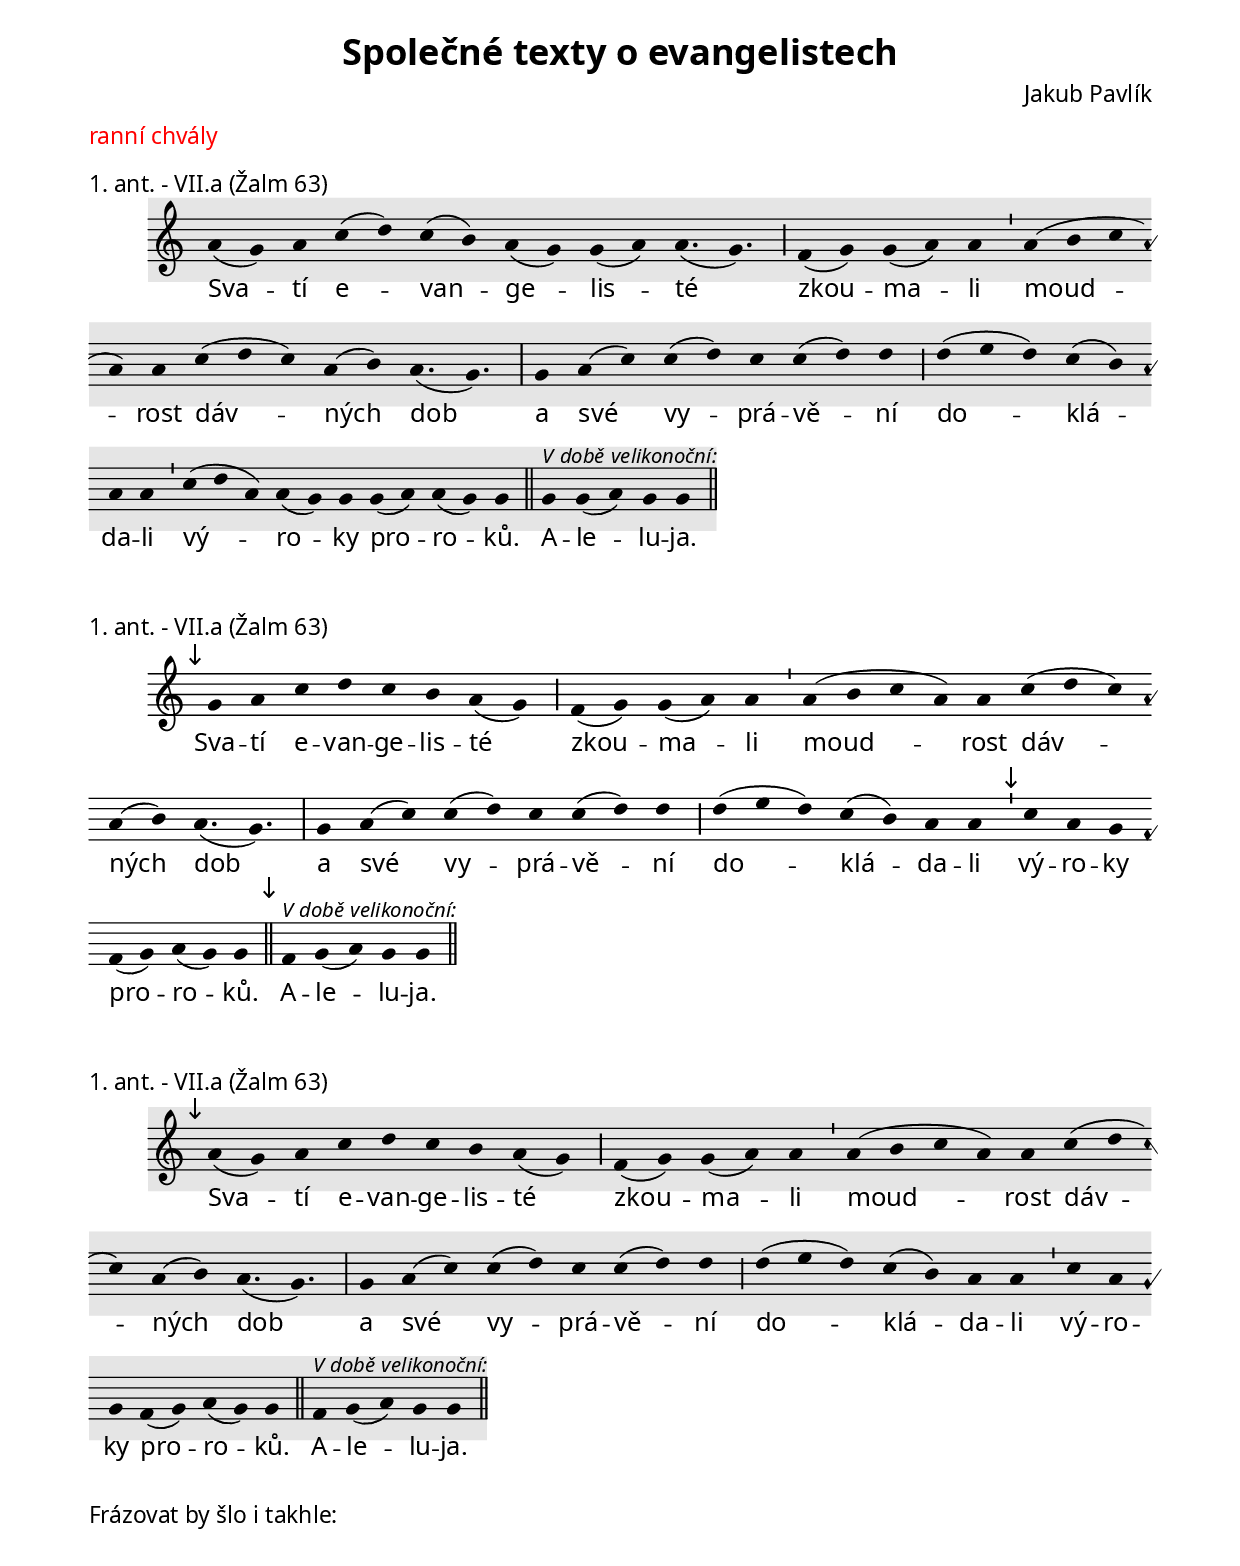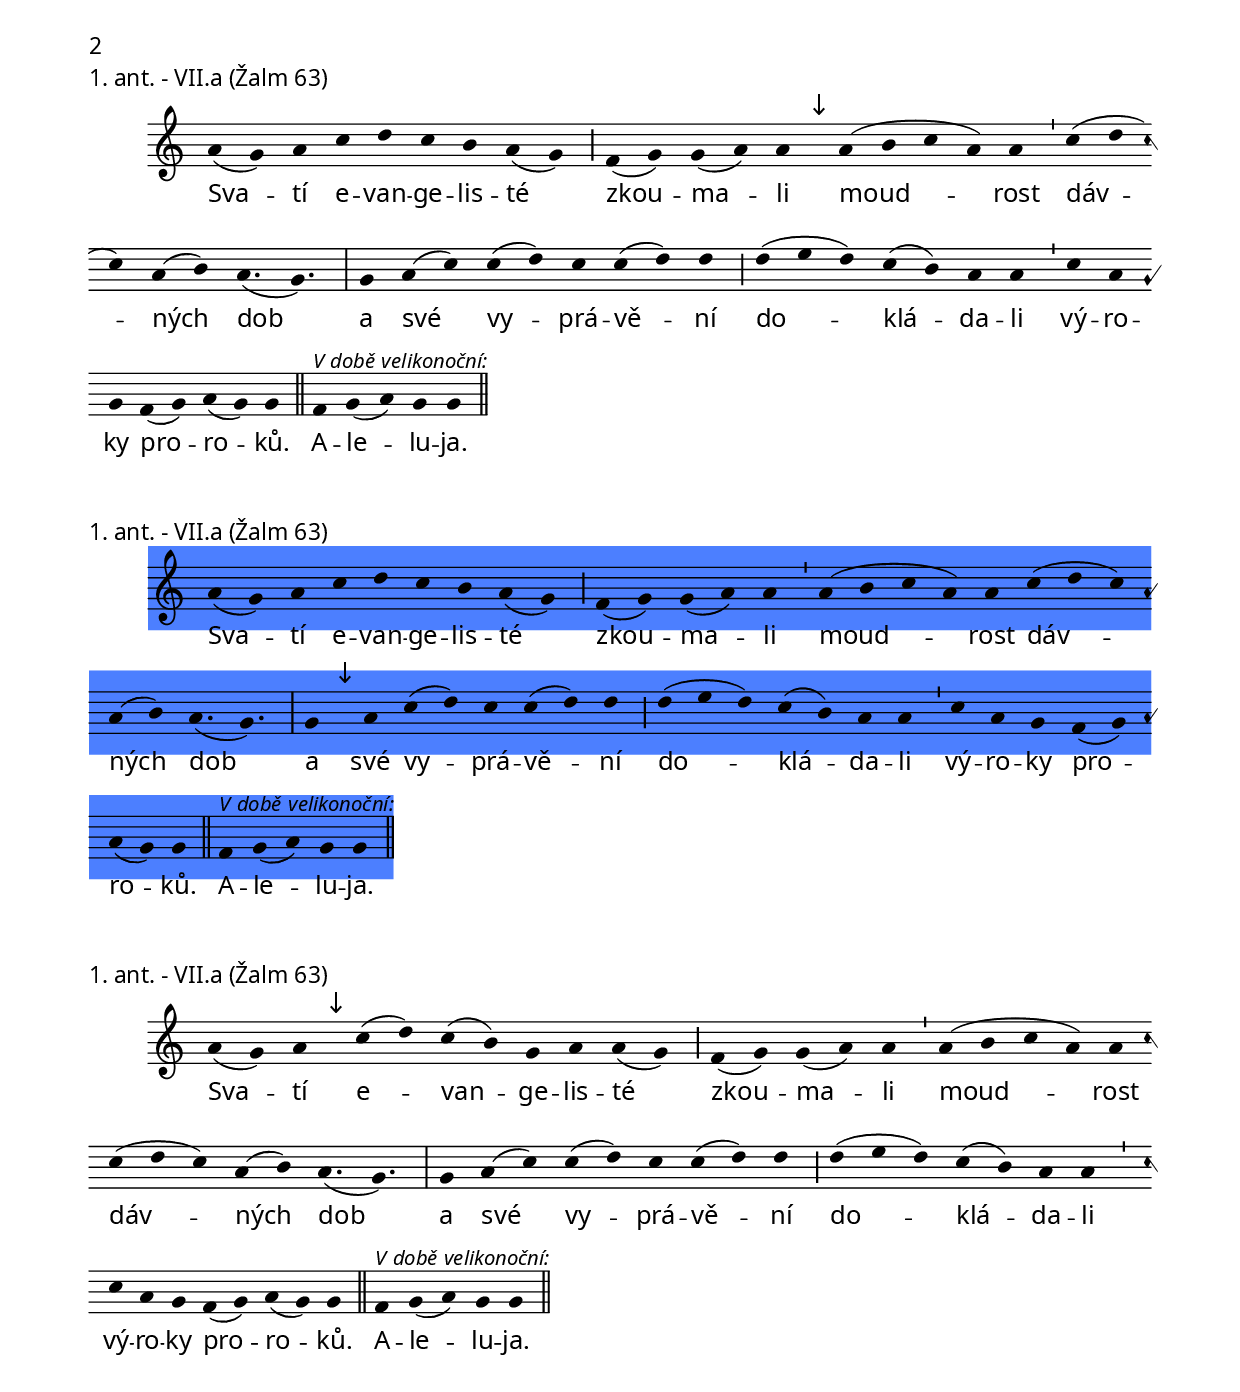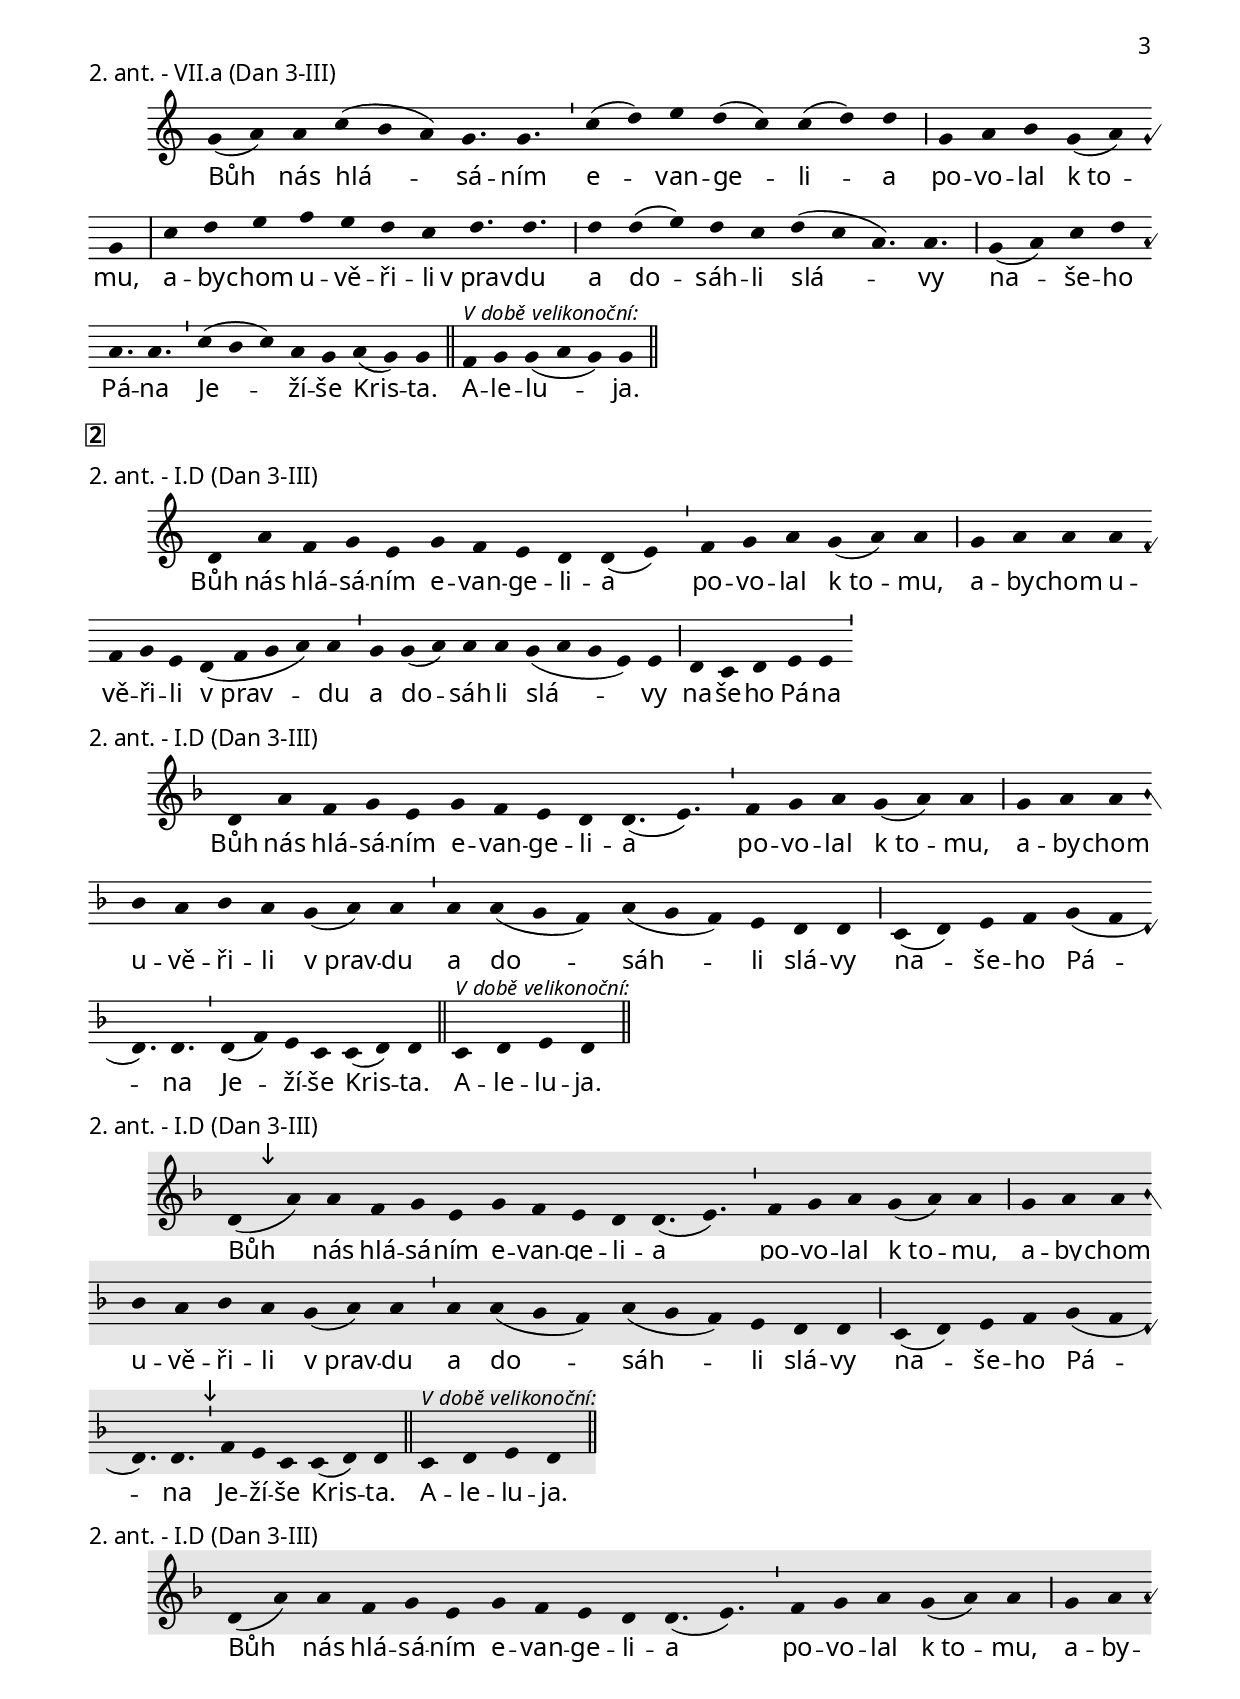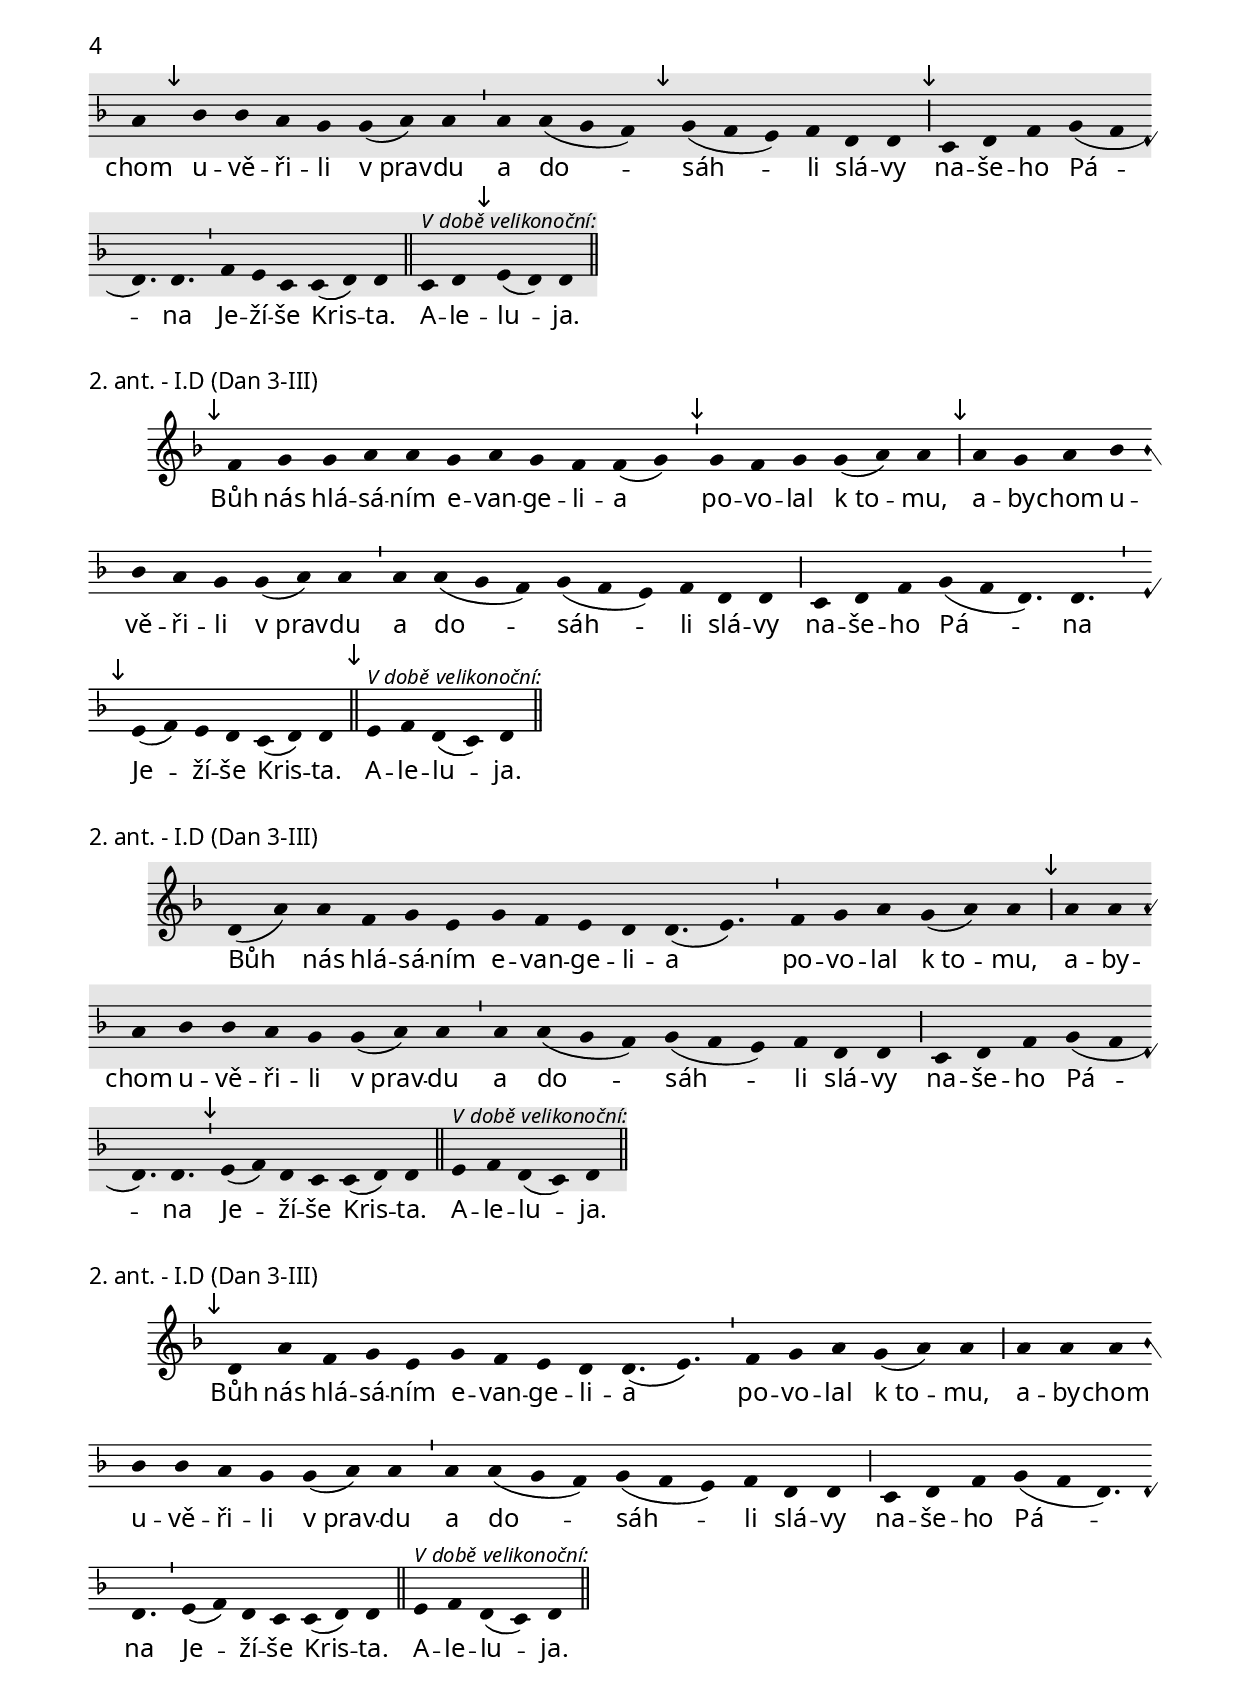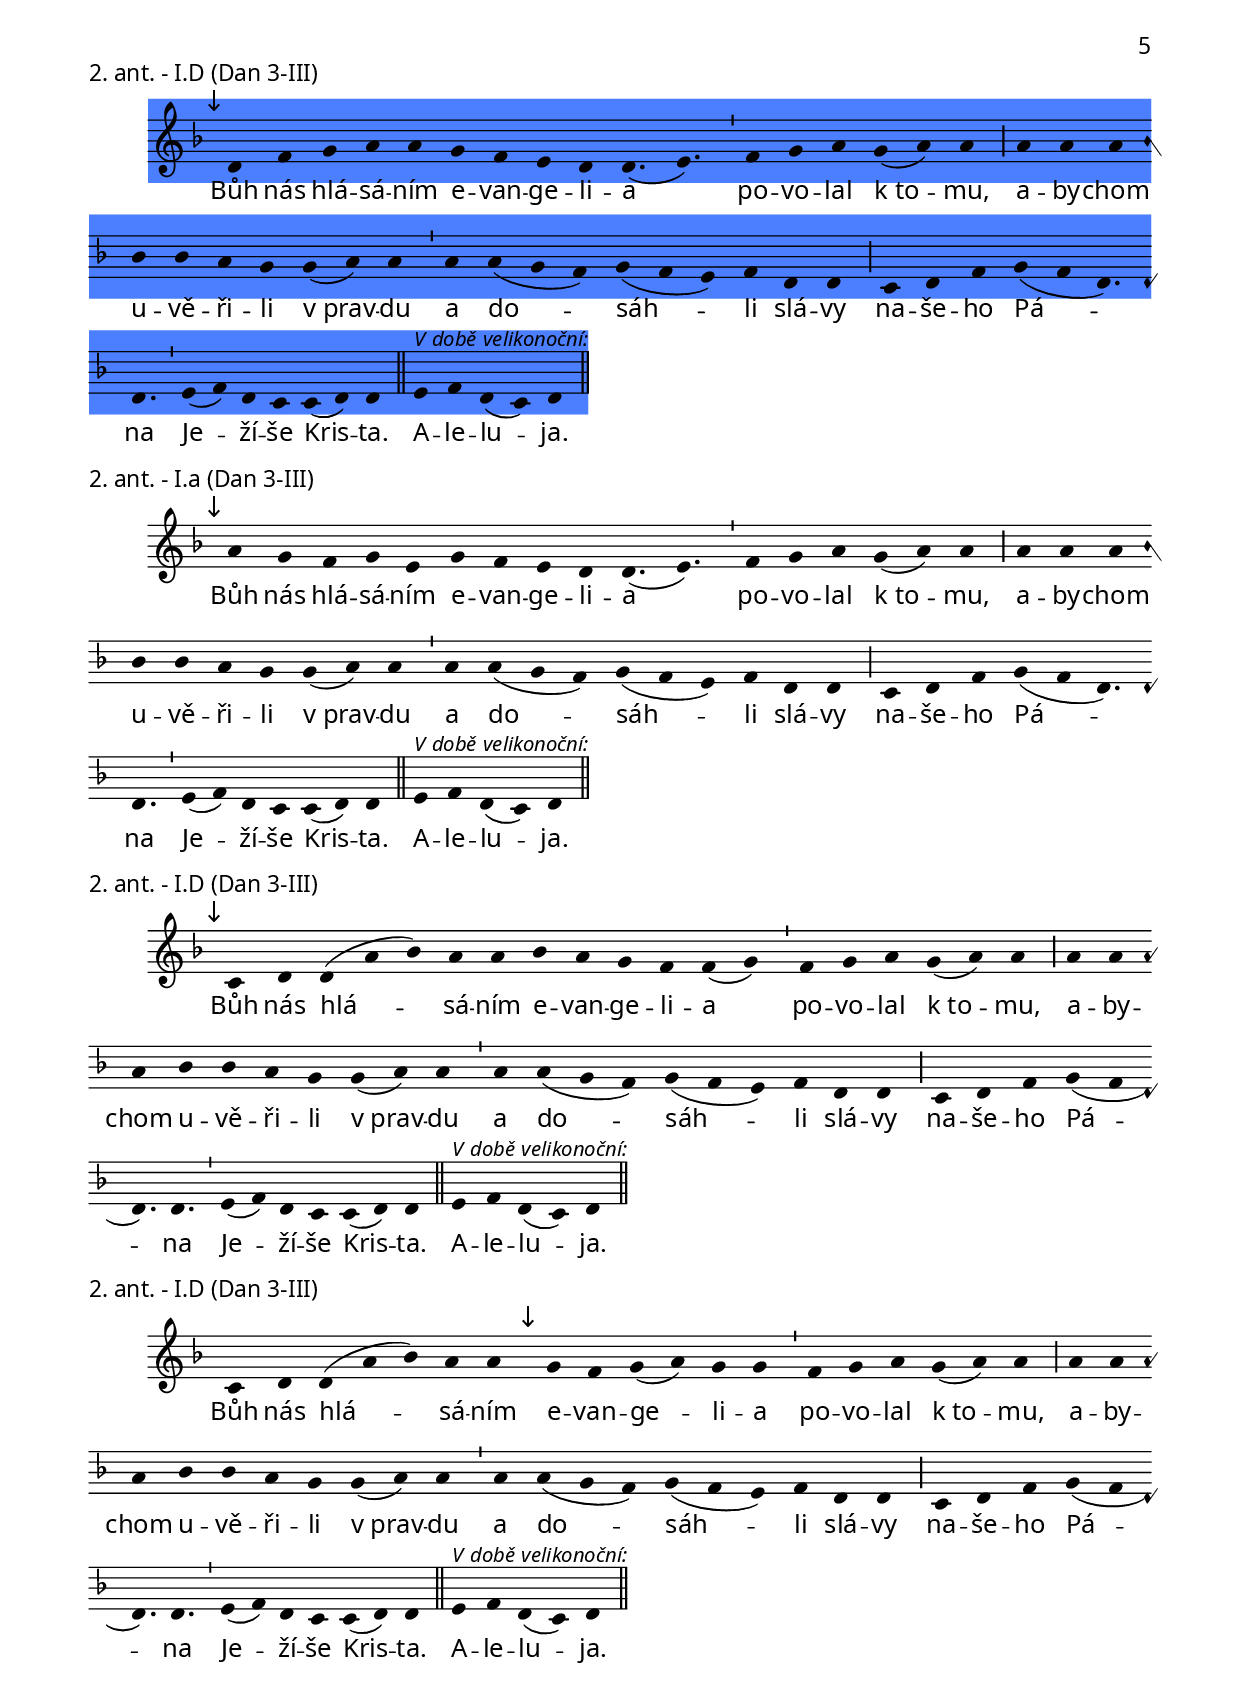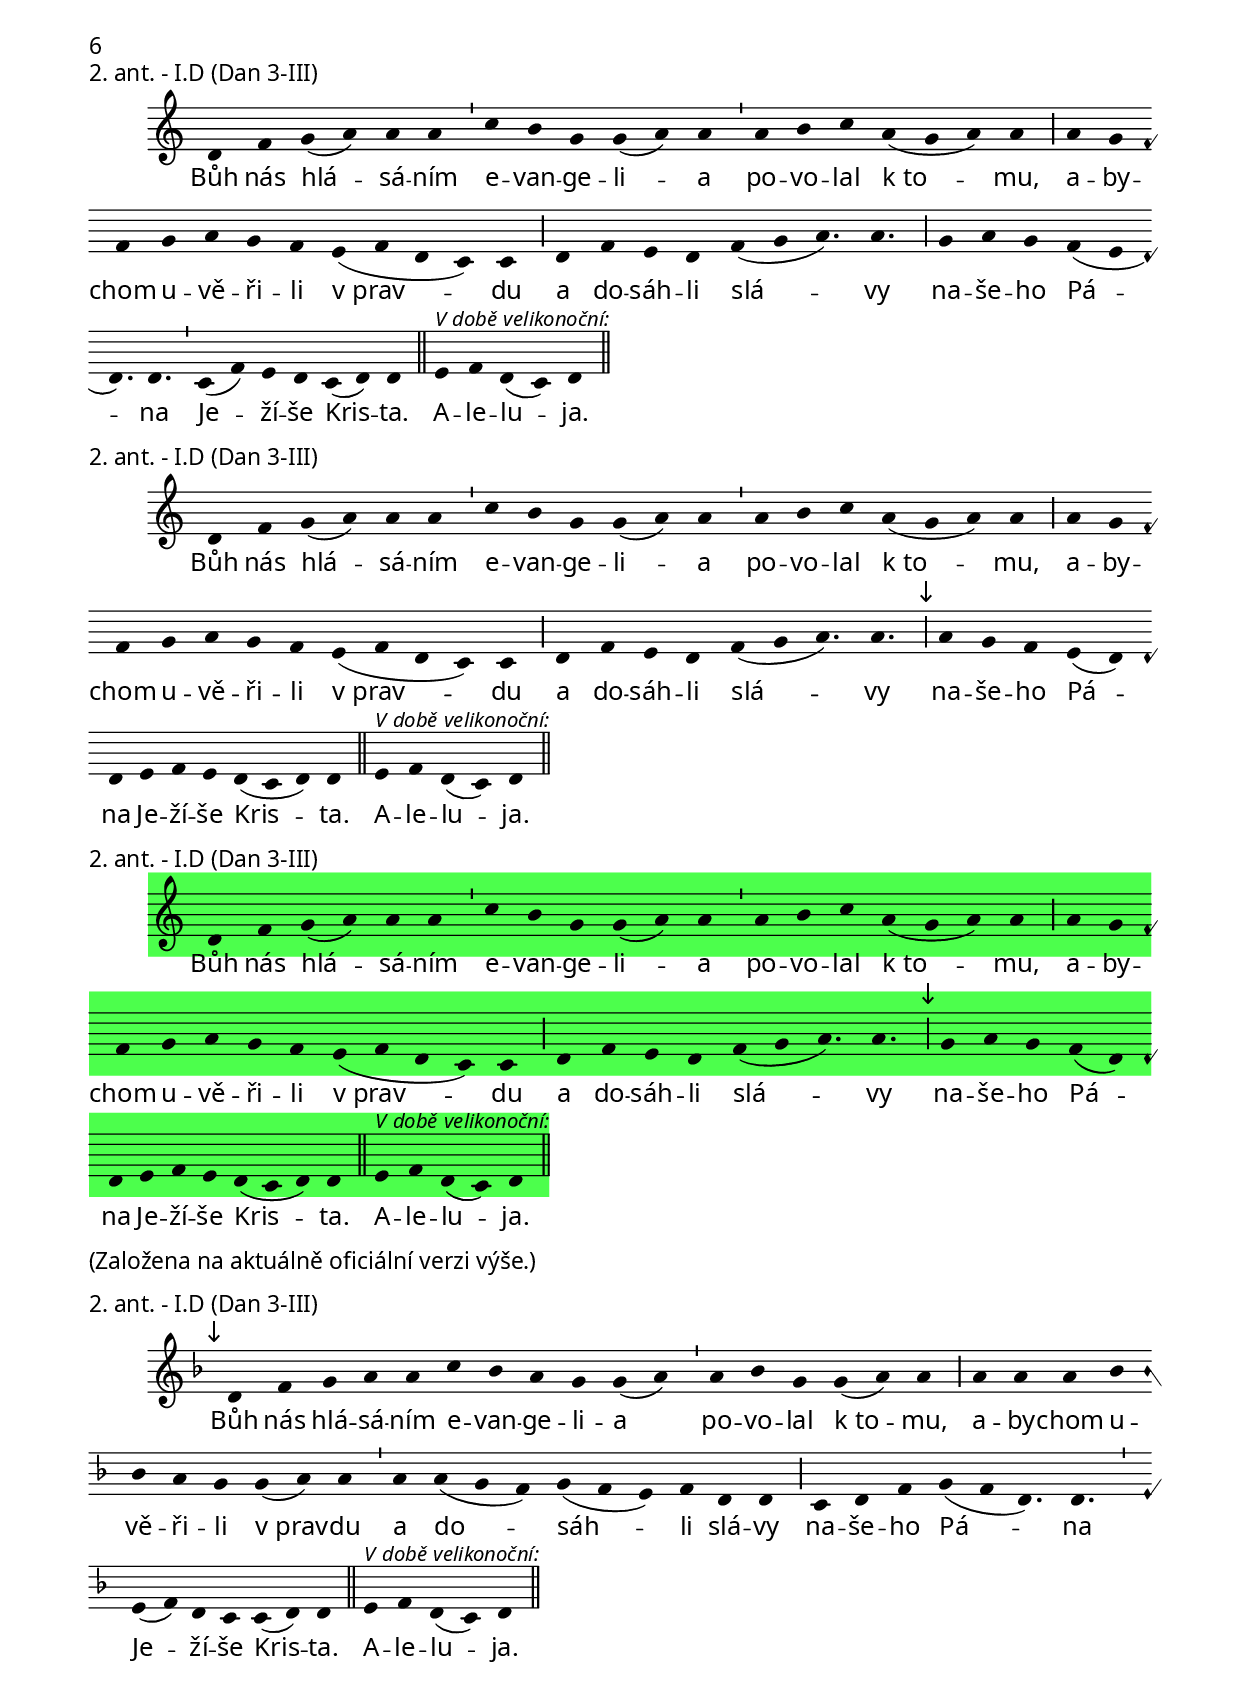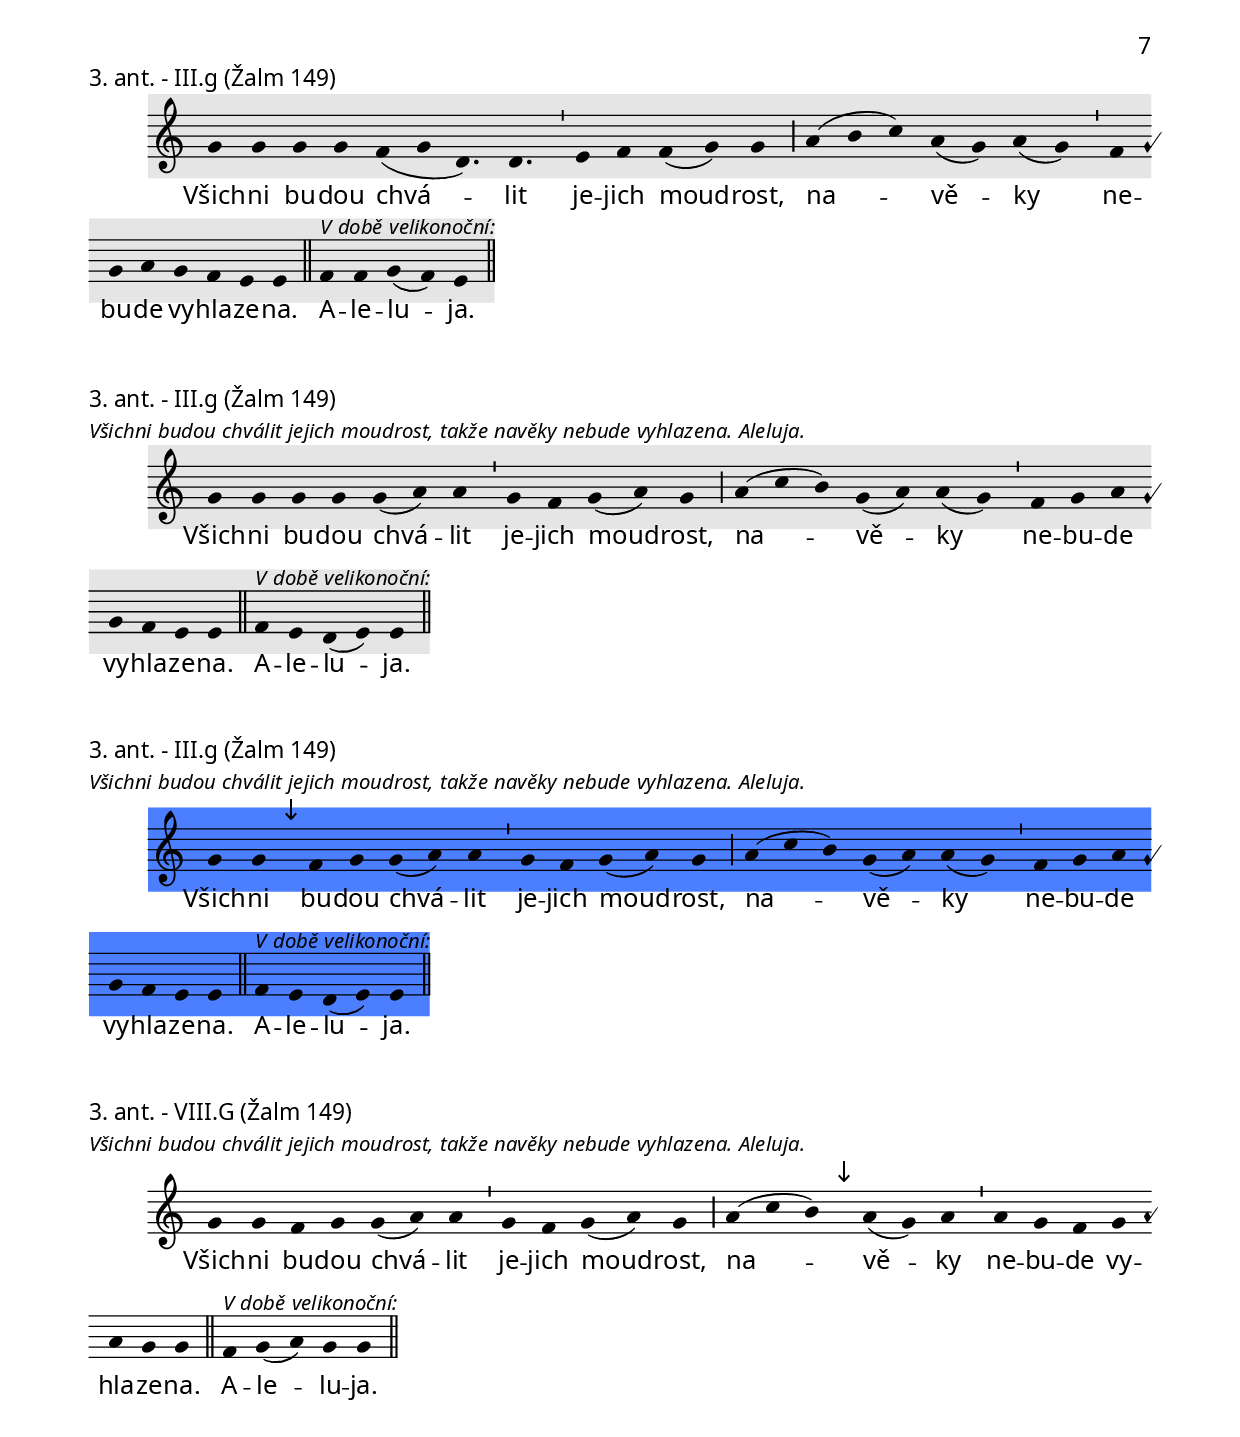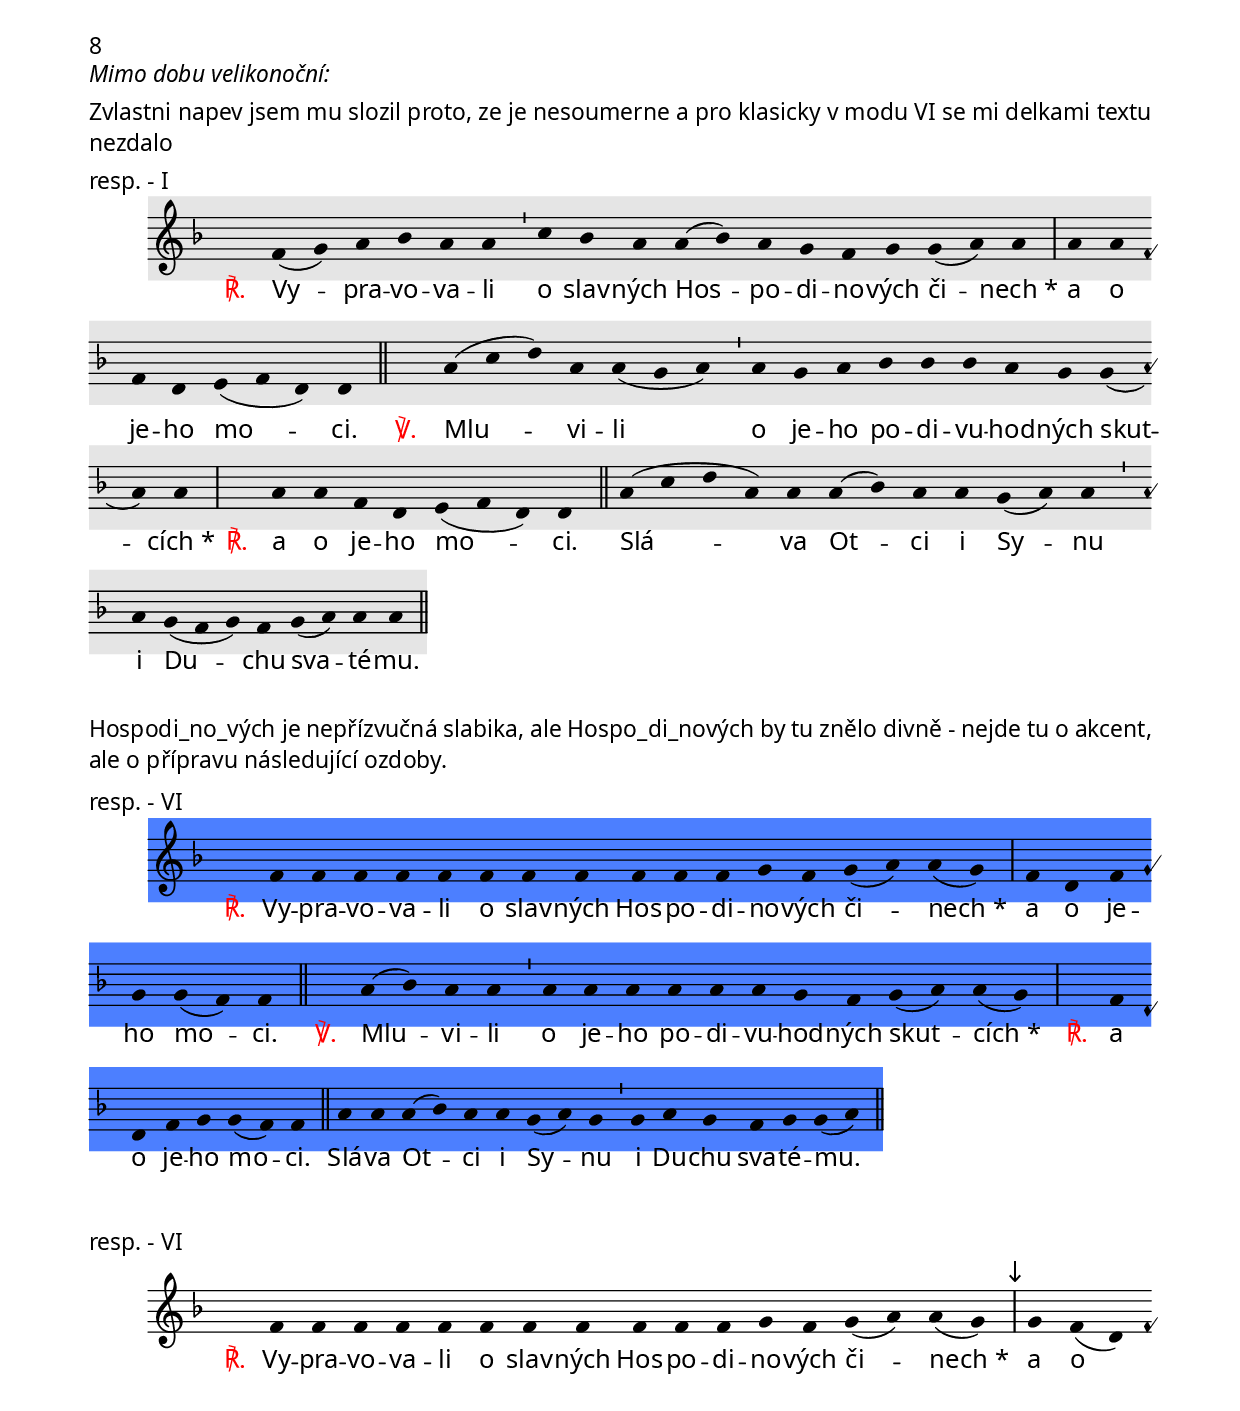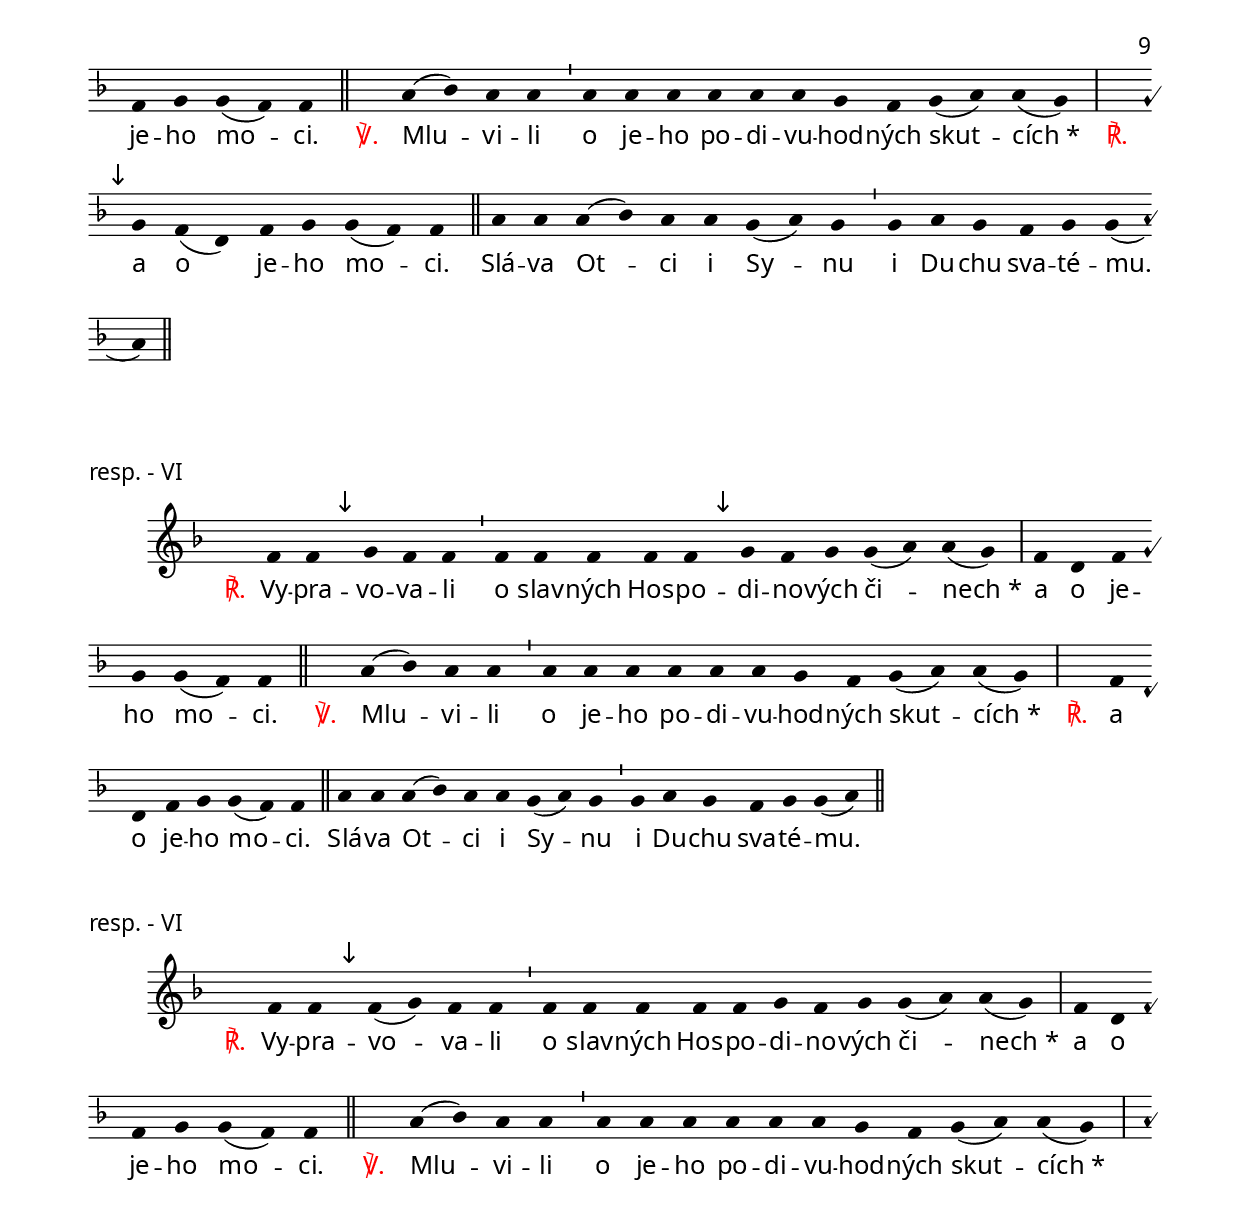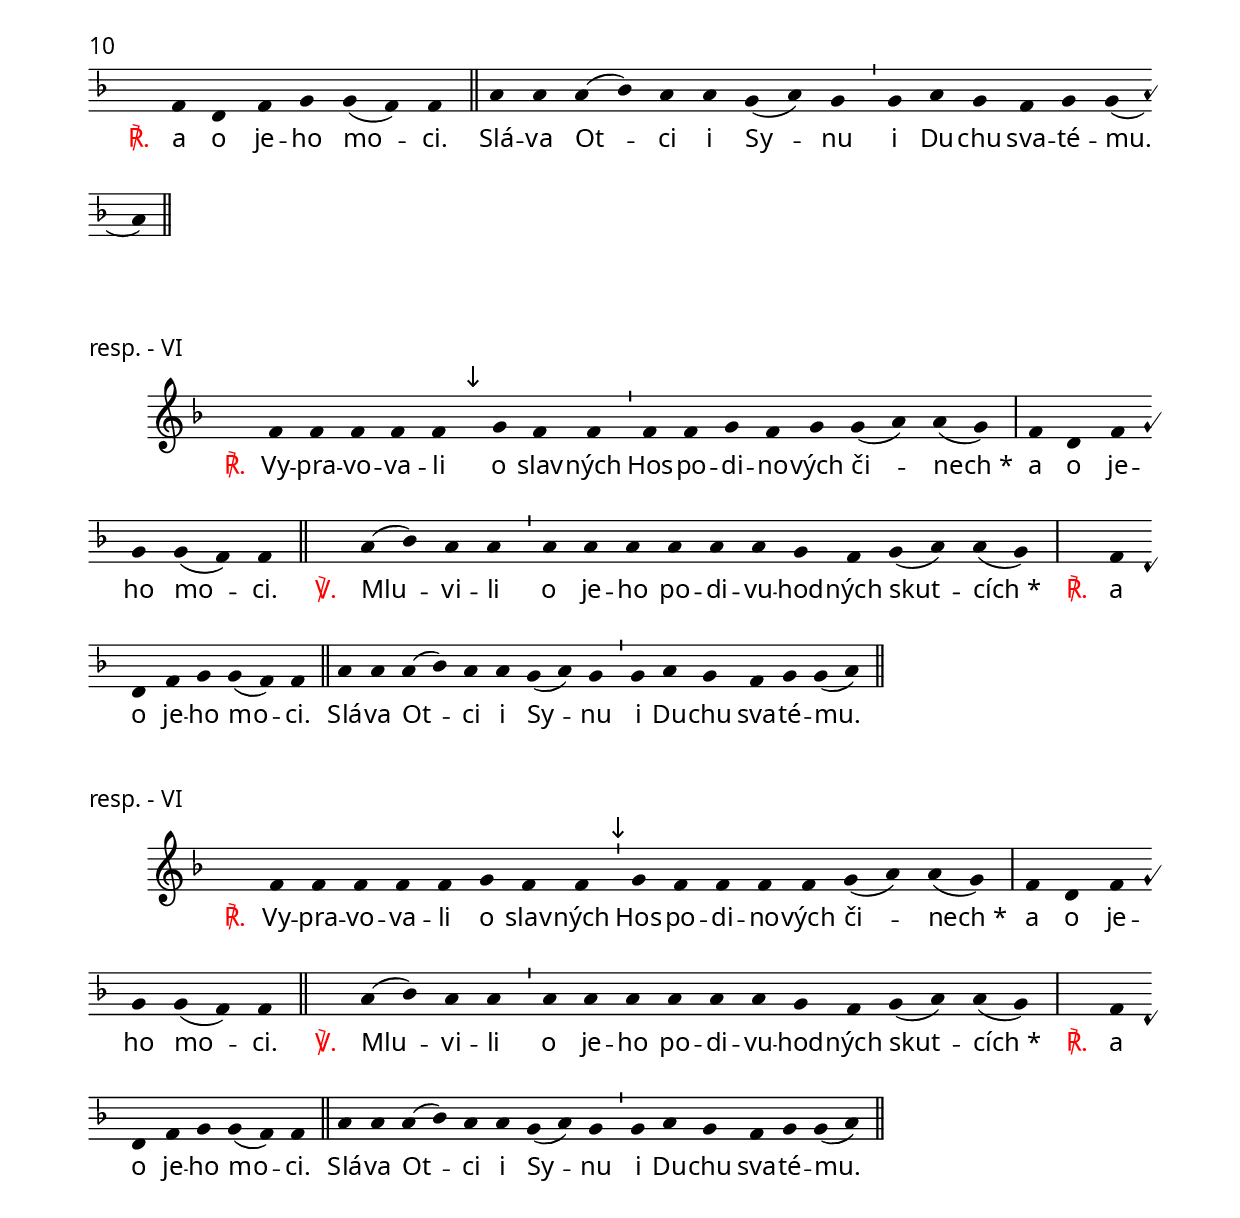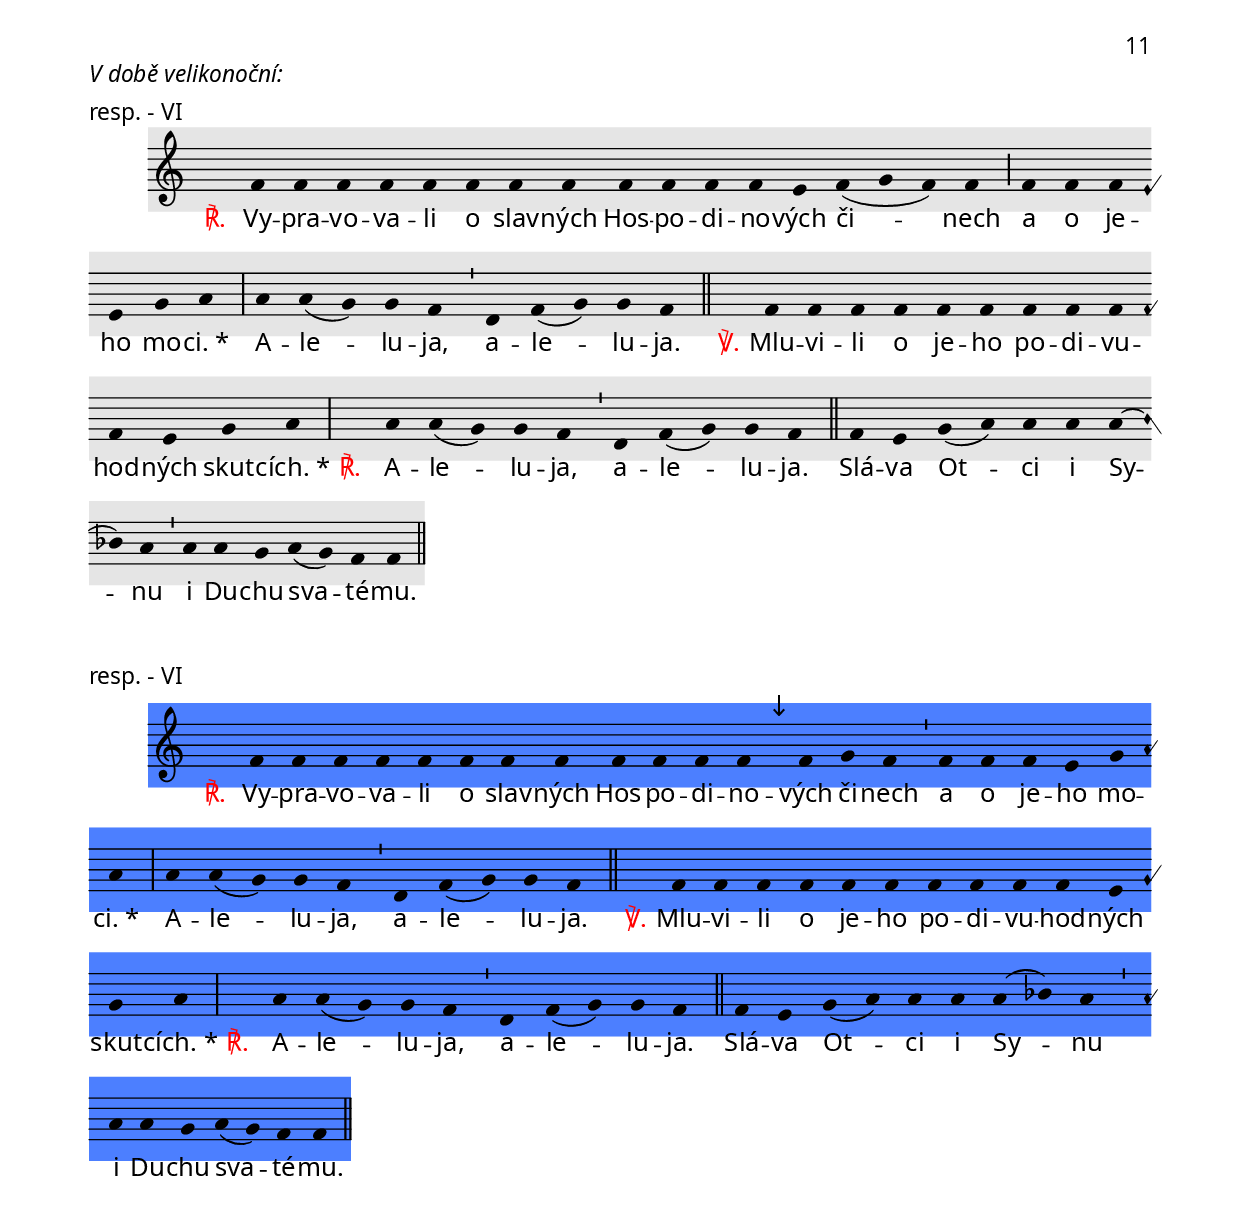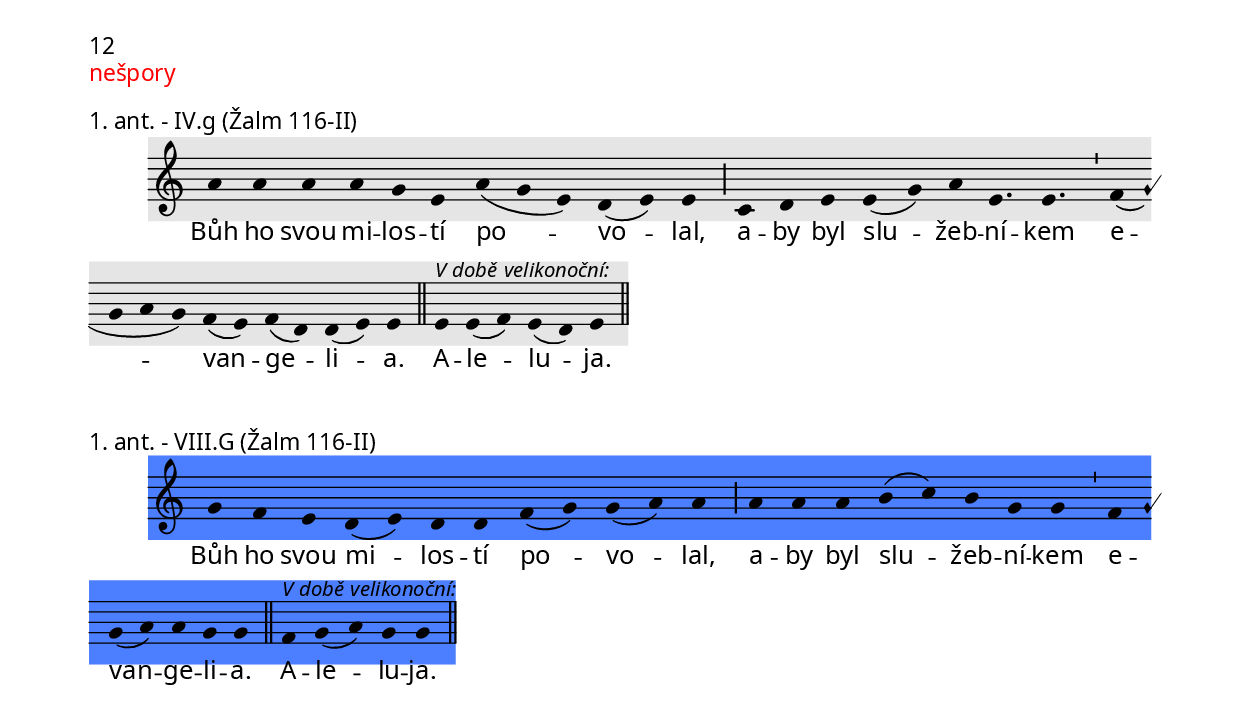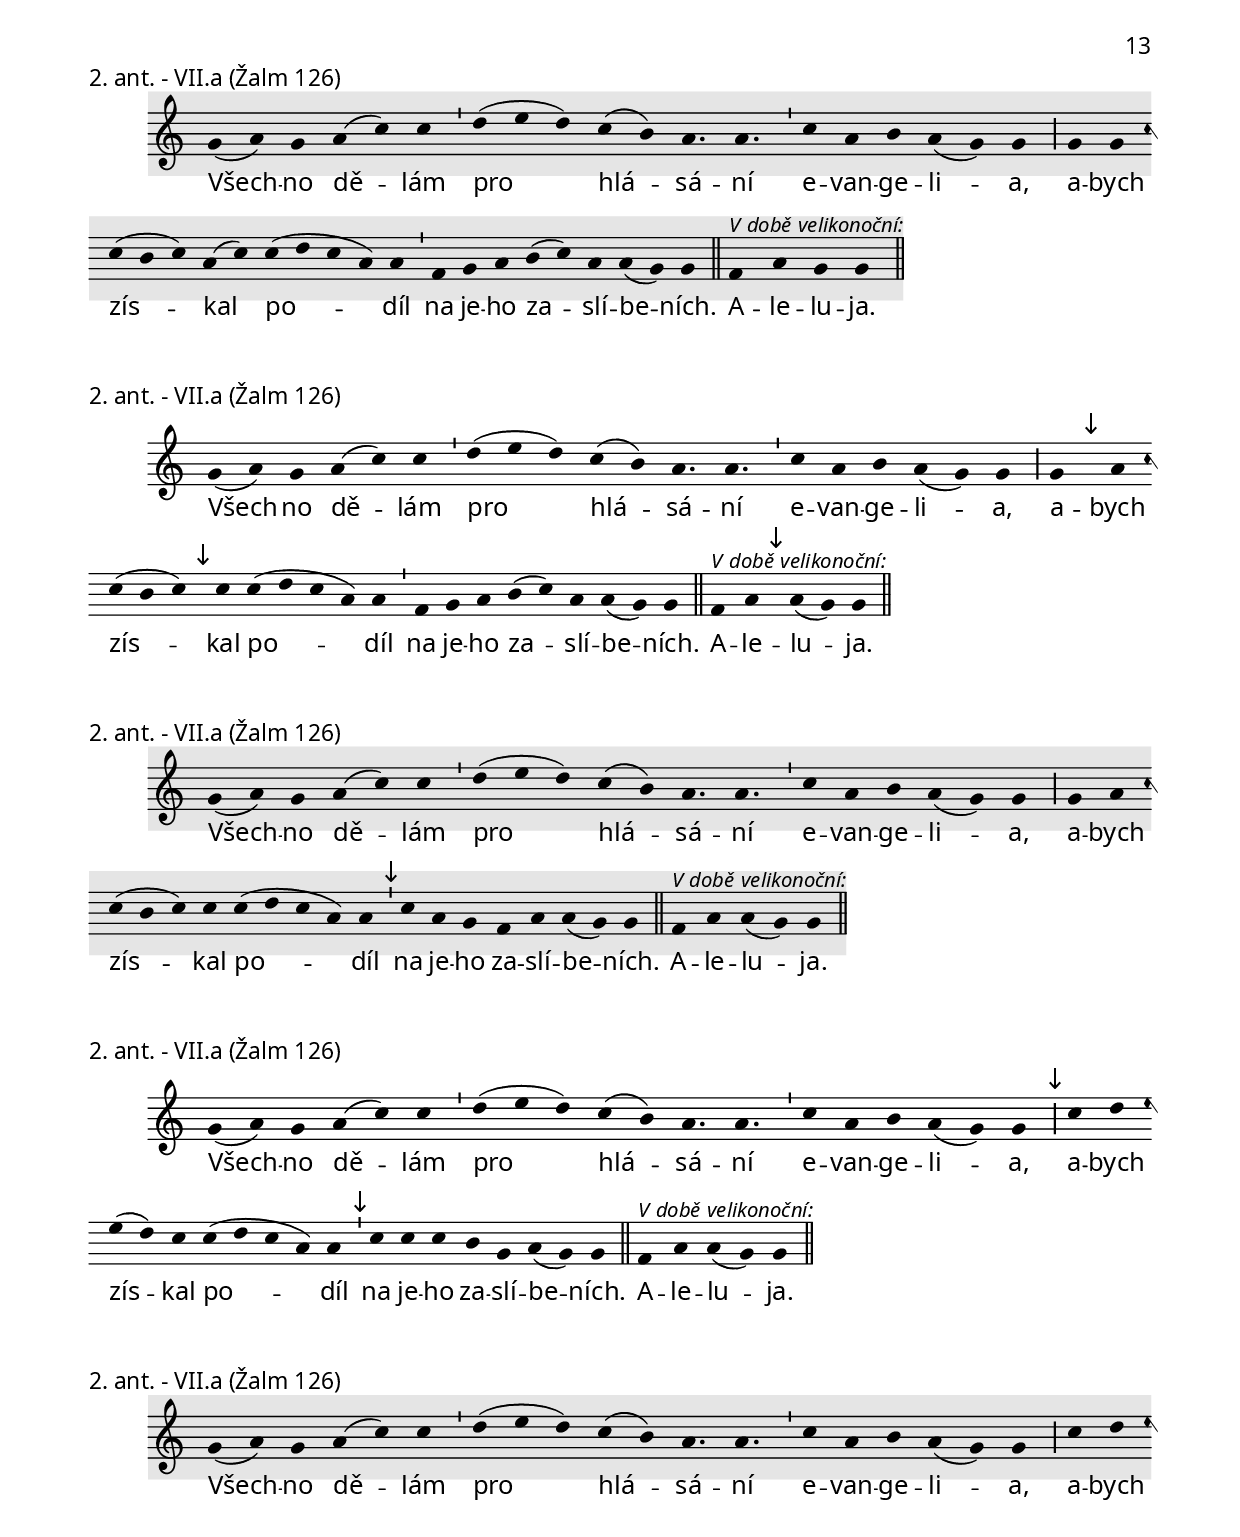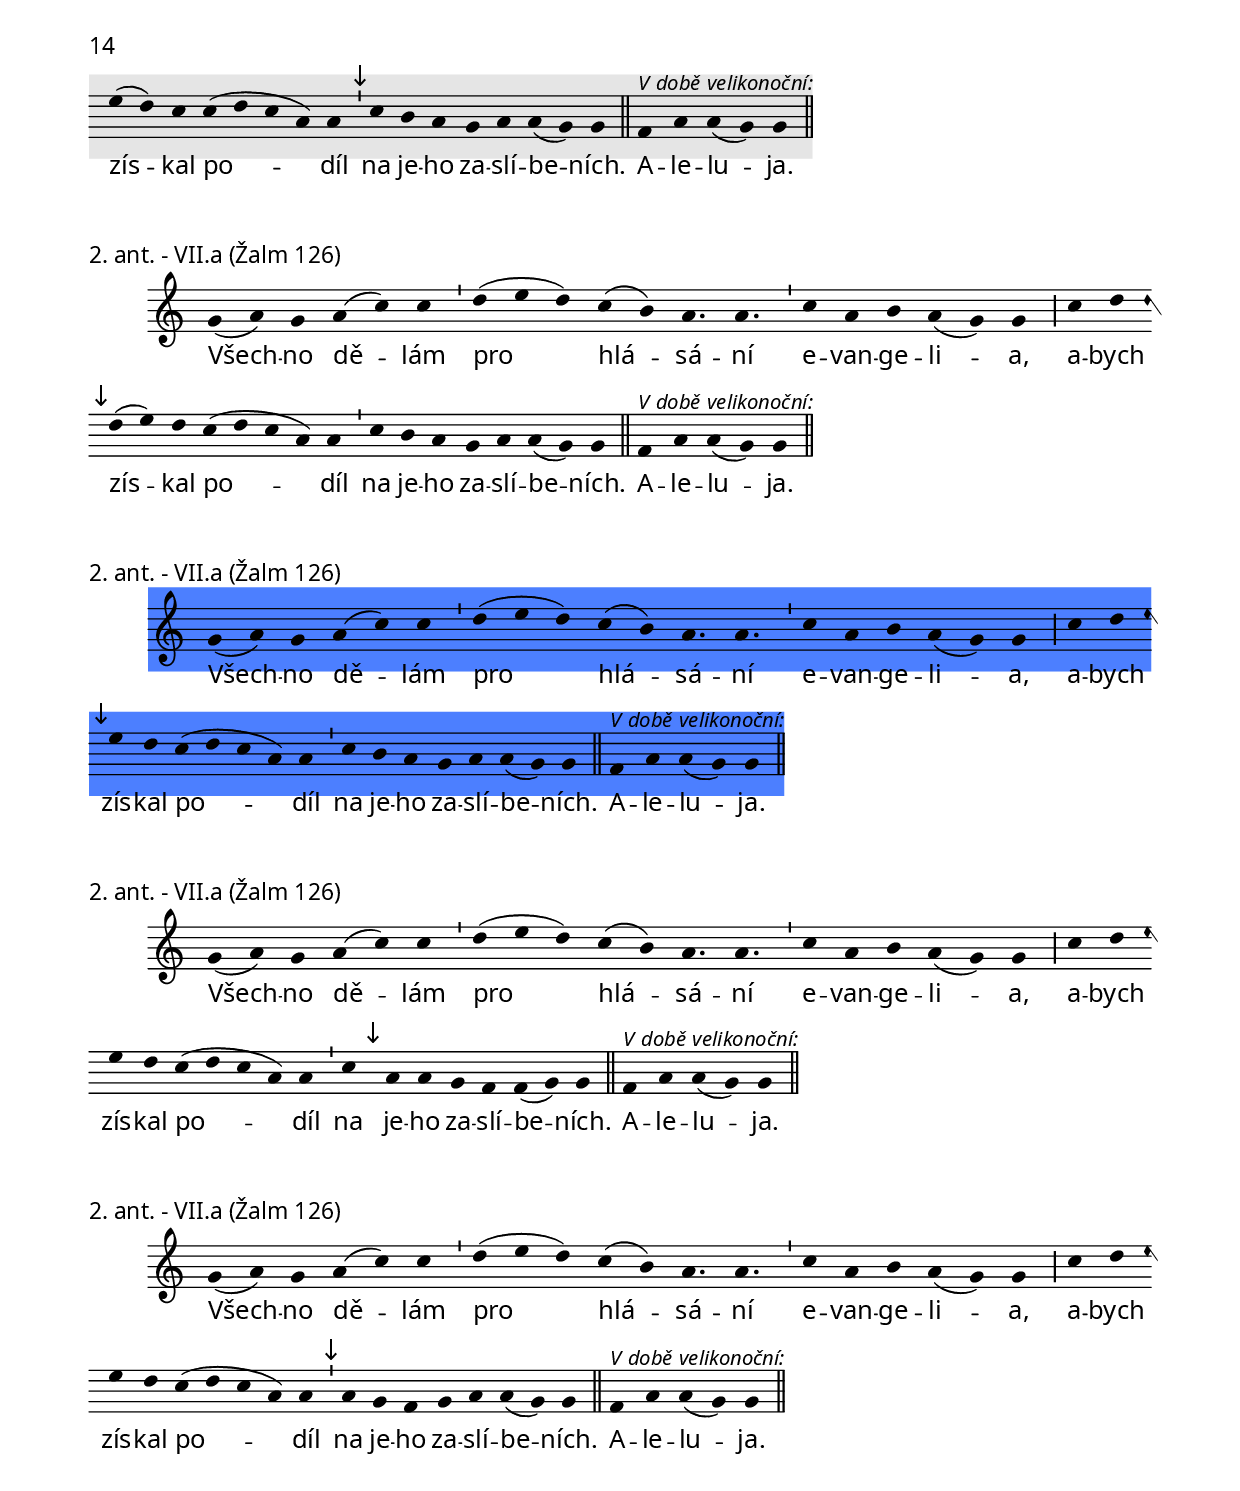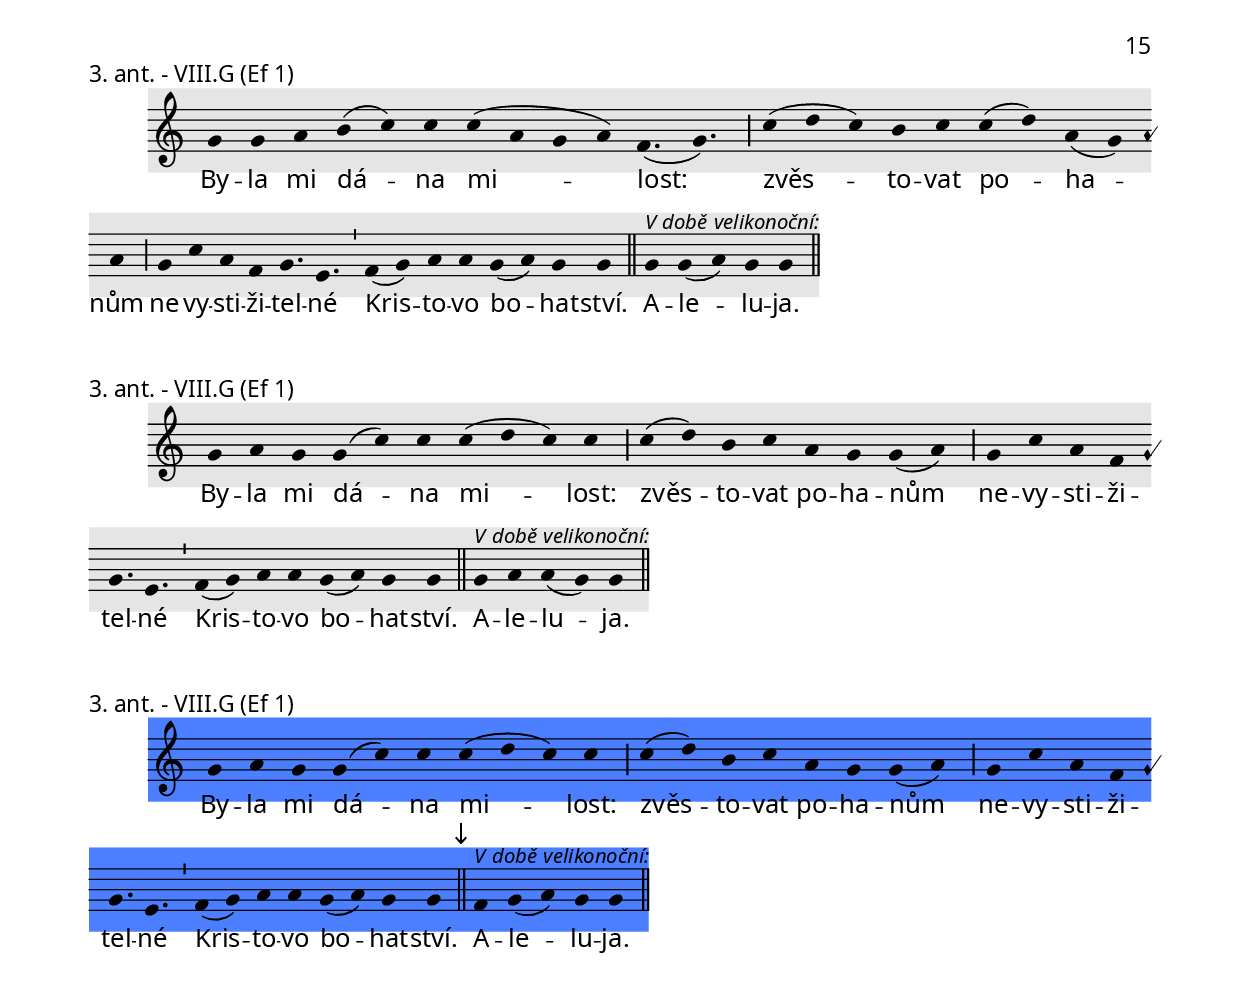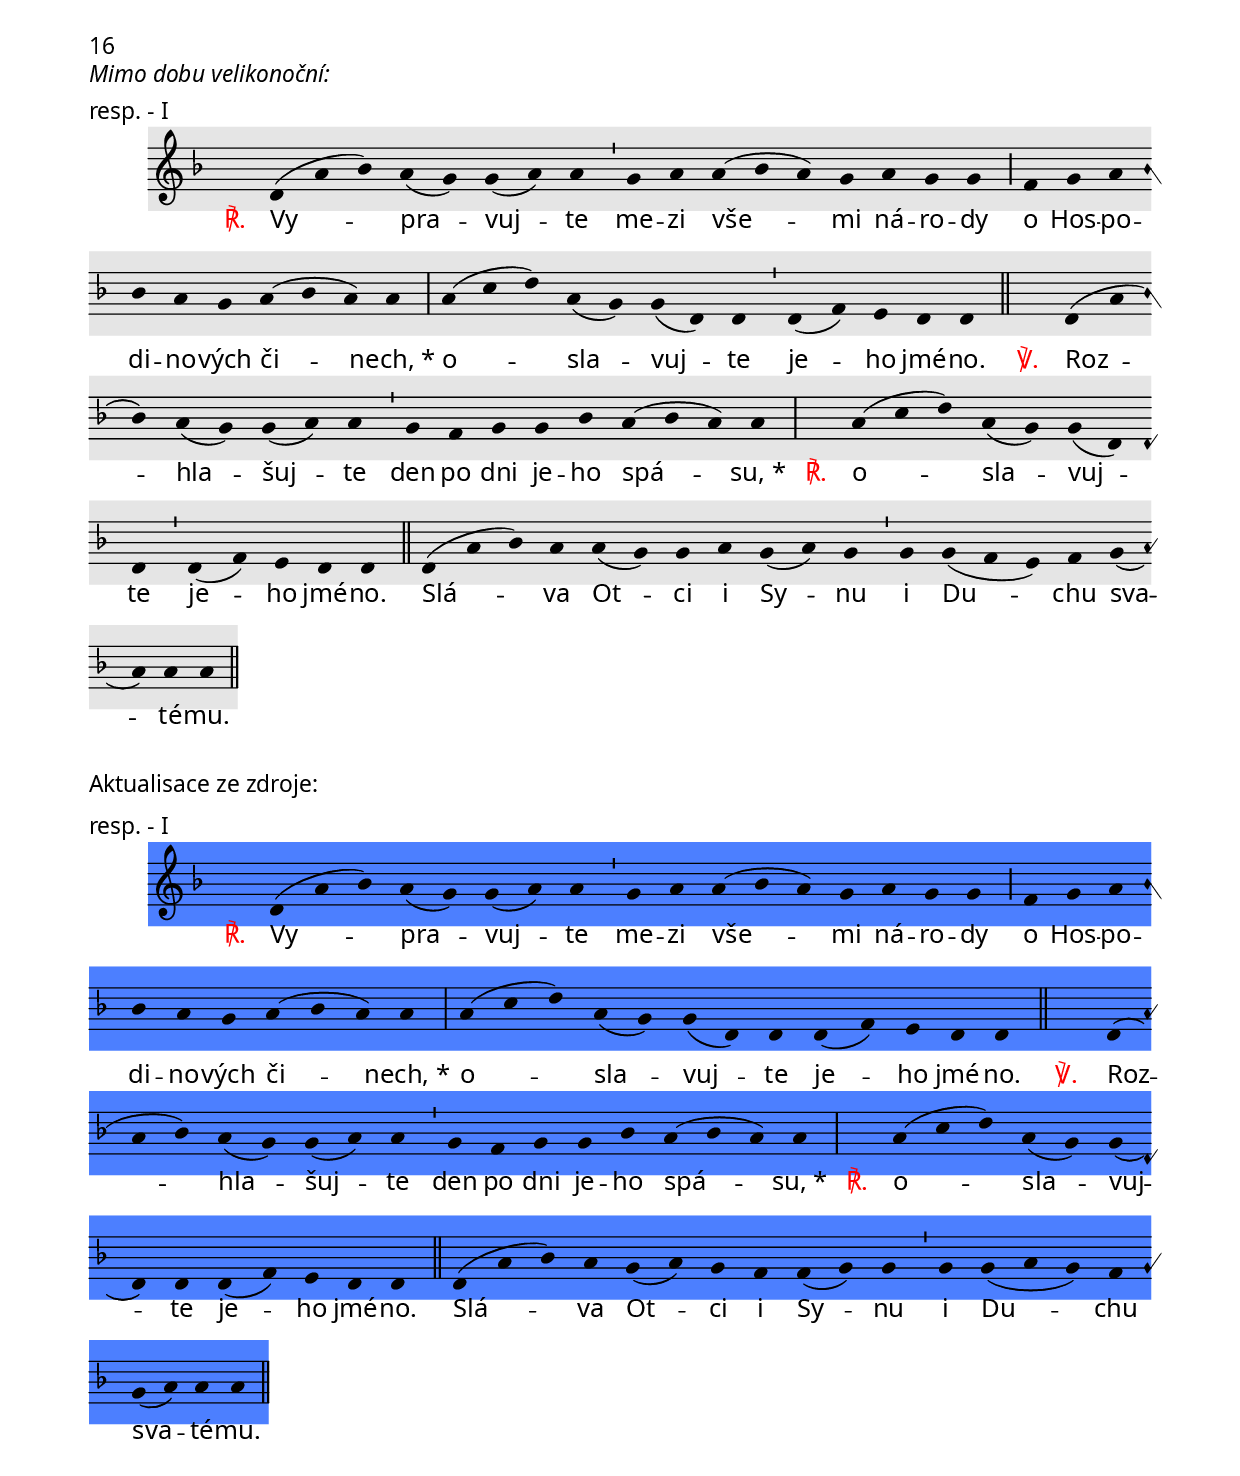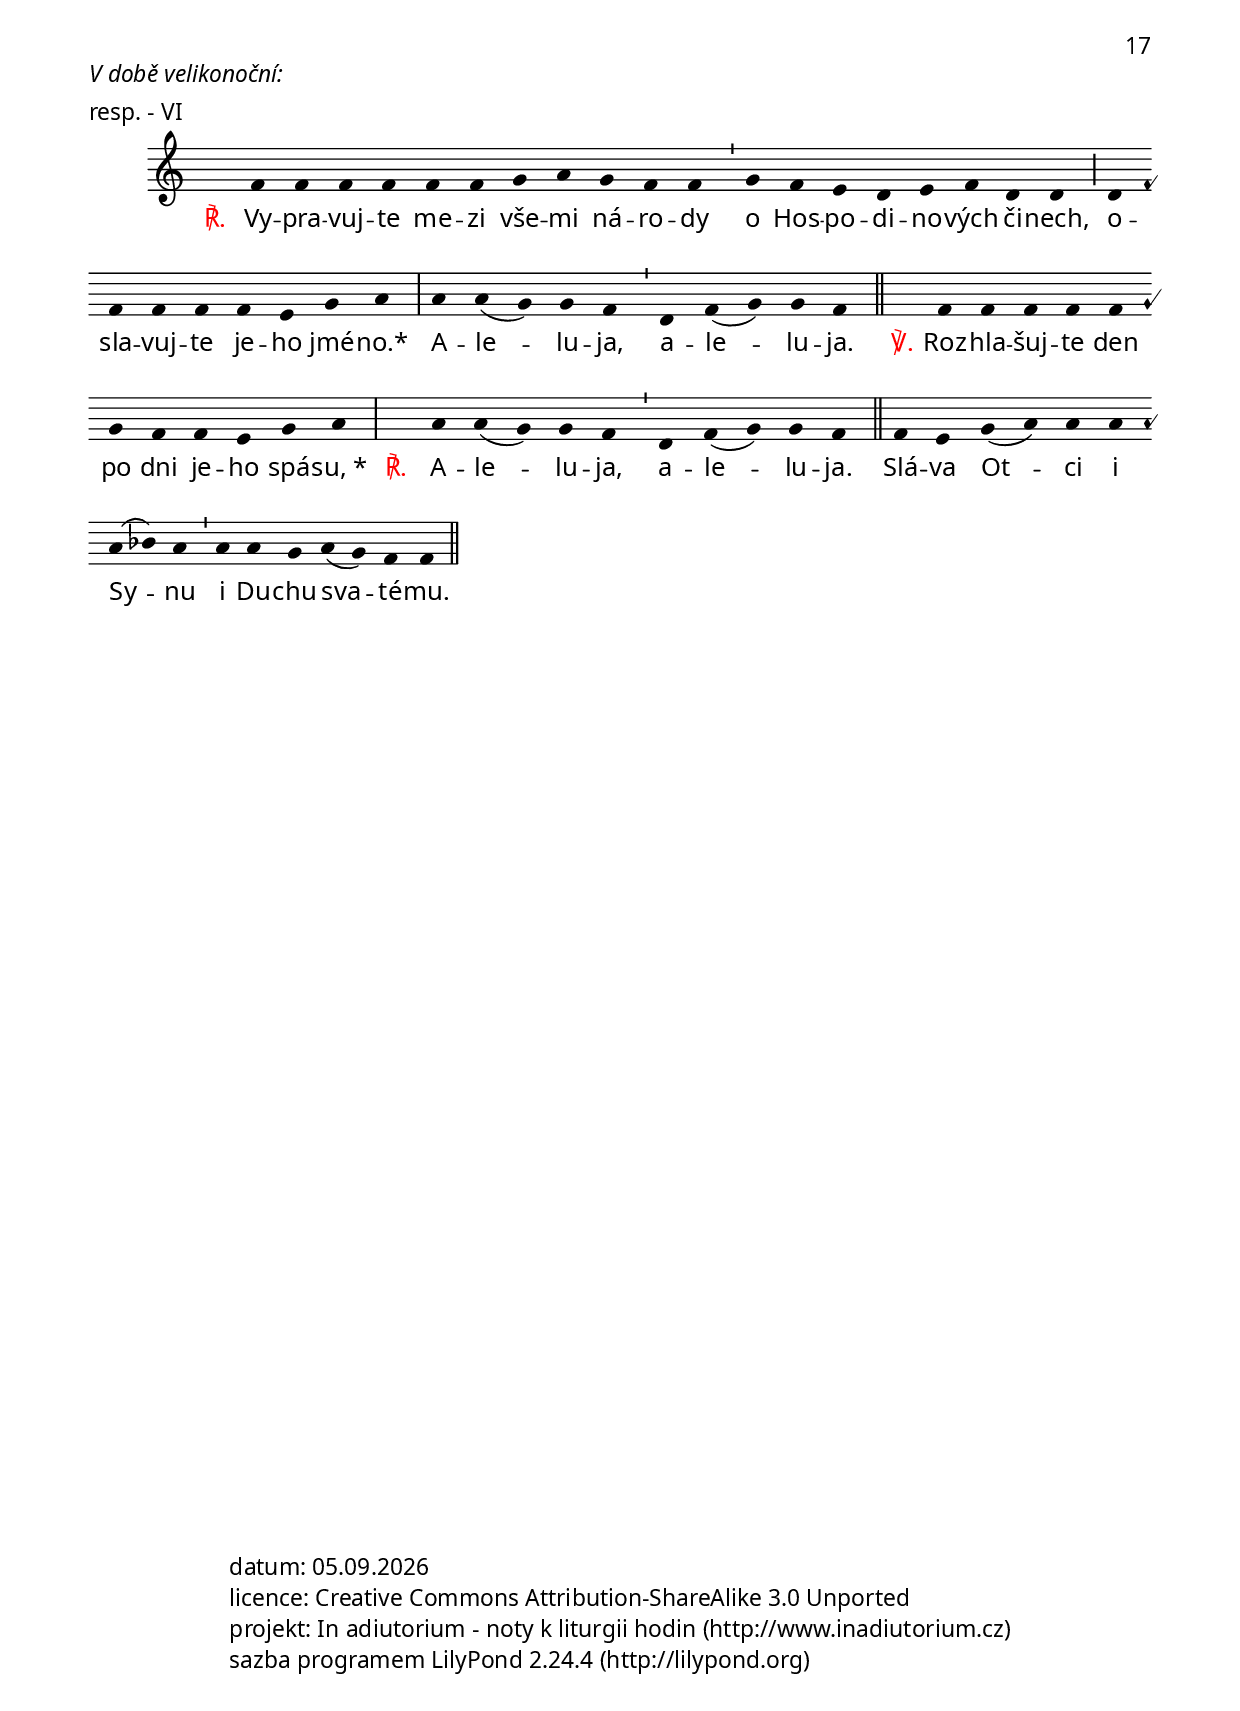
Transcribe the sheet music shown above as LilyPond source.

\version "2.15.37"

\header {
  title = "Společné texty o evangelistech"
  composer = "Jakub Pavlík"
}

\include "../spolecne.ly"
\include "../dilyresponsorii.ly"

\markup {\nadpisHodinka {"ranní chvály"}}

\score {
  \relative c'' {
    \zvyraznovacSedy
    \choralniRezim
    a4( g) a c( d) c( b) a( g) g( a) a4.( g) \barMaior
    f4( g) g( a) a \barMin a( b c a) a c( d c) a( b) a4.( g) \barMax
    g4 a( c) c( d) c c( d) d \barMaior
    d( e d) c( b) a a \barMin c( d a) a( g) g g( a) a( g) g \barFinalis

    g^\markup\rubrVelikAleluja g( a) g g \barFinalis
  }
  \addlyrics {
    Sva -- tí e -- van -- ge -- lis -- té
    zkou -- ma -- li moud -- rost dáv -- ných dob
    a své vy -- prá -- vě -- ní
    do -- klá -- da -- li vý -- ro -- ky pro -- ro -- ků.

    A -- le -- lu -- ja.
  }
  \header {
    quid = "1. ant."
    modus = "VII"
    differentia = "a"
    psalmus = "Žalm 63"
    id = "rch-a1"
    piece = \markup {\sestavTitulek}
  }
}

\score {
  \relative c'' {
    \choralniRezim
    \mark\sipka g4 a c d c b a( g) \barMaior
    f4( g) g( a) a \barMin
    a( b c a) a c( d c) a( b) a4.( g) \barMax
    g4 a( c) c( d) c c( d) d \barMaior
    d( e d) c( b) a a \barMin
    \mark\sipka c a g f( g) a( g) g \barFinalis

    \mark\sipka f^\markup\rubrVelikAleluja g( a) g g \barFinalis
  }
  \addlyrics {
    Sva -- tí e -- van -- ge -- lis -- té
    zkou -- ma -- li
    moud -- rost dáv -- ných dob
    a své vy -- prá -- vě -- ní
    do -- klá -- da -- li
    vý -- ro -- ky pro -- ro -- ků.

    A -- le -- lu -- ja.
  }
  \header {
    quid = "1. ant."
    modus = "VII"
    differentia = "a"
    psalmus = "Žalm 63"
    id = "rch-a1"
    piece = \markup {\sestavTitulek}
  }
}

\score {
  \relative c'' {
    \zvyraznovacSedy
    \choralniRezim
    \mark\sipka a4( g) a c d c b a( g) \barMaior
    f4( g) g( a) a \barMin
    a( b c a) a c( d c) a( b) a4.( g) \barMax
    g4 a( c) c( d) c c( d) d \barMaior
    d( e d) c( b) a a \barMin
    c a g f( g) a( g) g \barFinalis

    f^\markup\rubrVelikAleluja g( a) g g \barFinalis
  }
  \addlyrics {
    Sva -- tí e -- van -- ge -- lis -- té
    zkou -- ma -- li
    moud -- rost dáv -- ných dob
    a své vy -- prá -- vě -- ní
    do -- klá -- da -- li
    vý -- ro -- ky pro -- ro -- ků.

    A -- le -- lu -- ja.
  }
  \header {
    quid = "1. ant."
    modus = "VII"
    differentia = "a"
    psalmus = "Žalm 63"
    id = "rch-a1"
    piece = \markup {\sestavTitulek}
  }
}

\markup{
  Frázovat by šlo i takhle:
}
\score {
  \relative c'' {
    \choralniRezim
    a4( g) a c d c b a( g) \barMaior
    f4( g) g( a) a \mark\sipka
    a( b c a) a \barMin c( d c) a( b) a4.( g) \barMax
    g4 a( c) c( d) c c( d) d \barMaior
    d( e d) c( b) a a \barMin
    c a g f( g) a( g) g \barFinalis

    f^\markup\rubrVelikAleluja g( a) g g \barFinalis
  }
  \addlyrics {
    Sva -- tí e -- van -- ge -- lis -- té
    zkou -- ma -- li
    moud -- rost dáv -- ných dob
    a své vy -- prá -- vě -- ní
    do -- klá -- da -- li
    vý -- ro -- ky pro -- ro -- ků.

    A -- le -- lu -- ja.
  }
  \header {
    quid = "1. ant."
    modus = "VII"
    differentia = "a"
    psalmus = "Žalm 63"
    id = "rch-a1"
    piece = \markup {\sestavTitulek}
  }
}

\score {
  \relative c'' {
    \zvyraznovacModry
    \choralniRezim
    a4( g) a c d c b a( g) \barMaior
    f4( g) g( a) a \barMin
    a( b c a) a c( d c) a( b) a4.( g) \barMax
    g4 \mark\sipka a c( d) c c( d) d \barMaior
    d( e d) c( b) a a \barMin
    c a g f( g) a( g) g \barFinalis

    f^\markup\rubrVelikAleluja g( a) g g \barFinalis
  }
  \addlyrics {
    Sva -- tí e -- van -- ge -- lis -- té
    zkou -- ma -- li
    moud -- rost dáv -- ných dob
    a své vy -- prá -- vě -- ní
    do -- klá -- da -- li
    vý -- ro -- ky pro -- ro -- ků.

    A -- le -- lu -- ja.
  }
  \header {
    quid = "1. ant."
    modus = "VII"
    differentia = "a"
    psalmus = "Žalm 63"
    id = "rch-a1"
    piece = \markup {\sestavTitulek}
  }
}

\score {
  \relative c'' {
    \choralniRezim
    a4( g) a \mark\sipka c( d) c( b) g a a( g) \barMaior
    f4( g) g( a) a \barMin
    a( b c a) a c( d c) a( b) a4.( g) \barMax
    g4 a( c) c( d) c c( d) d \barMaior
    d( e d) c( b) a a \barMin
    c a g f( g) a( g) g \barFinalis

    f^\markup\rubrVelikAleluja g( a) g g \barFinalis
  }
  \addlyrics {
    Sva -- tí e -- van -- ge -- lis -- té
    zkou -- ma -- li
    moud -- rost dáv -- ných dob
    a své vy -- prá -- vě -- ní
    do -- klá -- da -- li
    vý -- ro -- ky pro -- ro -- ků.

    A -- le -- lu -- ja.
  }
  \header {
    quid = "1. ant."
    modus = "VII"
    differentia = "a"
    psalmus = "Žalm 63"
    id = "rch-a1"
    piece = \markup {\sestavTitulek}
  }
}

\pageBreak

\score {
  \relative c'' {
    \choralniRezim
    g4( a) a c( b a) g4. g \barMin c4( d) e d( c) c( d) d \barMaior
    g, a b g( a) g \barMax
    c d e f e d c d4. d \barMaior
    d4 d( e) d c d( c a4.) a \barMaior
    g4( a) c d a4. a \barMin c4( b c) a g a( g) g \barFinalis

    f^\markup\rubrVelikAleluja g g( a g) g \barFinalis
  }
  \addlyrics {
    Bůh nás hlá -- sá -- ním e -- van -- ge -- li -- a
    po -- vo -- lal k_to -- mu,
    a -- by -- chom u -- vě -- ři -- li v_prav -- du
    a do -- sáh -- li slá -- vy
    na -- še -- ho Pá -- na Je -- ží -- še Kris -- ta.

    A -- le -- lu -- ja.
  }
  \header {
    quid = "2. ant."
    modus = "VII"
    differentia = "a"
    psalmus = "Dan 3-III"
    id = ""
    piece = \markup {\sestavTitulek}
  }
}

\markup\nadpisSkupiny{2}

\score {
  \relative c' {
    \choralniRezim
    d4 a' f g e g f e d d( e) \barMin
    f g a g( a) a \barMaior
    g a a a f g e d( f g a) a \barMin
    g g( a) a a g( a g e) e \barMaior
    d c d e e \barMin
  }
  \addlyrics {
    Bůh nás hlá -- sá -- ním e -- van -- ge -- li -- a
    po -- vo -- lal k_to -- mu,
    a -- by -- chom u -- vě -- ři -- li v_prav -- du
    a do -- sáh -- li slá -- vy
    na -- še -- ho Pá -- na Je -- ží -- še Kris -- ta.

    A -- le -- lu -- ja.
  }
  \header {
    quid = "2. ant."
    modus = "I"
    differentia = "D"
    psalmus = "Dan 3-III"
    id = ""
    piece = \markup {\sestavTitulek}
  }
}

\score {
  \relative c' {
    \choralniRezim
    \key f \major
    d4 a' f g e g f e d d4.( e) \barMin
    f4 g a g( a) a \barMaior
    g a a bes a bes a g( a) a \barMin
    a a( g f) a( g f) e d d \barMaior
    c( d) e f g( f d4.) d \barMin d4( f) e c c( d) d \barFinalis

    c^\markup\rubrVelikAleluja d e d \barFinalis
  }
  \addlyrics {
    Bůh nás hlá -- sá -- ním e -- van -- ge -- li -- a
    po -- vo -- lal k_to -- mu,
    a -- by -- chom u -- vě -- ři -- li v_prav -- du
    a do -- sáh -- li slá -- vy
    na -- še -- ho Pá -- na Je -- ží -- še Kris -- ta.

    A -- le -- lu -- ja.
  }
  \header {
    quid = "2. ant."
    modus = "I"
    differentia = "D"
    psalmus = "Dan 3-III"
    id = ""
    piece = \markup {\sestavTitulek}
  }
}

\score {
  \relative c' {
    \zvyraznovacSedy
    \choralniRezim
    \key f \major
    d4( \mark\sipka a') a f g e g f e d d4.( e) \barMin
    f4 g a g( a) a \barMaior
    g a a bes a bes a g( a) a \barMin
    a a( g f) a( g f) e d d \barMaior
    c( d) e f g( f d4.) d \barMin \mark\sipka f4 e c c( d) d \barFinalis

    c^\markup\rubrVelikAleluja d e d \barFinalis
  }
  \addlyrics {
    Bůh nás hlá -- sá -- ním e -- van -- ge -- li -- a
    po -- vo -- lal k_to -- mu,
    a -- by -- chom u -- vě -- ři -- li v_prav -- du
    a do -- sáh -- li slá -- vy
    na -- še -- ho Pá -- na Je -- ží -- še Kris -- ta.

    A -- le -- lu -- ja.
  }
  \header {
    quid = "2. ant."
    modus = "I"
    differentia = "D"
    psalmus = "Dan 3-III"
    id = ""
    piece = \markup {\sestavTitulek}
  }
}

\score {
  \relative c' {
    \zvyraznovacSedy
    \choralniRezim
    \key f \major
    d4( a') a f g e g f e d d4.( e) \barMin
    f4 g a g( a) a \barMaior
    g a a \mark\sipka bes bes a g g( a) a \barMin
    a a( g f) \mark\sipka g( f e) f d d \barMaior
    \mark\sipka c d f g( f d4.) d \barMin f4 e c c( d) d \barFinalis

    c^\markup\rubrVelikAleluja d \mark\sipka e( d) d \barFinalis
  }
  \addlyrics {
    Bůh nás hlá -- sá -- ním e -- van -- ge -- li -- a
    po -- vo -- lal k_to -- mu,
    a -- by -- chom u -- vě -- ři -- li v_prav -- du
    a do -- sáh -- li slá -- vy
    na -- še -- ho Pá -- na Je -- ží -- še Kris -- ta.

    A -- le -- lu -- ja.
  }
  \header {
    quid = "2. ant."
    modus = "I"
    differentia = "D"
    psalmus = "Dan 3-III"
    id = "rch-a2"
    piece = \markup {\sestavTitulek}
  }
}

\score {
  \relative c' {
    \choralniRezim
    \key f \major
    \mark\sipka f4 g g a a g a g f f( g) \barMin
    \mark\sipka g f g g( a) a \barMaior
    \mark\sipka a g a bes bes a g g( a) a \barMin
    a a( g f) g( f e) f d d \barMaior
    c d f g( f d4.) d \barMin \mark\sipka e4( f) e d c( d) d \barFinalis

    \mark\sipka e^\markup\rubrVelikAleluja f d( c) d \barFinalis
  }
  \addlyrics {
    Bůh nás hlá -- sá -- ním e -- van -- ge -- li -- a
    po -- vo -- lal k_to -- mu,
    a -- by -- chom u -- vě -- ři -- li v_prav -- du
    a do -- sáh -- li slá -- vy
    na -- še -- ho Pá -- na Je -- ží -- še Kris -- ta.

    A -- le -- lu -- ja.
  }
  \header {
    quid = "2. ant."
    modus = "I"
    differentia = "D"
    psalmus = "Dan 3-III"
    id = "rch-a2"
    piece = \markup {\sestavTitulek}
  }
}

\score {
  \relative c' {
    \zvyraznovacSedy
    \choralniRezim
    \key f \major
    d4( a') a f g e g f e d d4.( e) \barMin
    f4 g a g( a) a \barMaior
    \mark\sipka a a a bes bes a g g( a) a \barMin
    a a( g f) g( f e) f d d \barMaior
    c d f g( f d4.) d \barMin \mark\sipka e4( f) d c c( d) d \barFinalis

    e^\markup\rubrVelikAleluja f d( c) d \barFinalis
  }
  \addlyrics {
    Bůh nás hlá -- sá -- ním e -- van -- ge -- li -- a
    po -- vo -- lal k_to -- mu,
    a -- by -- chom u -- vě -- ři -- li v_prav -- du
    a do -- sáh -- li slá -- vy
    na -- še -- ho Pá -- na Je -- ží -- še Kris -- ta.

    A -- le -- lu -- ja.
  }
  \header {
    quid = "2. ant."
    modus = "I"
    differentia = "D"
    psalmus = "Dan 3-III"
    placet = "melisma na _Bůh_ není pěkné, bezprostředně následující terciový skok zpátky dolů také ne"
    id = "rch-a2"
    piece = \markup {\sestavTitulek}
  }
}

\score {
  \relative c' {
    \choralniRezim
    \key f \major
    \mark\sipka d4 a' f g e g f e d d4.( e) \barMin
    f4 g a g( a) a \barMaior
    a a a bes bes a g g( a) a \barMin
    a a( g f) g( f e) f d d \barMaior
    c d f g( f d4.) d \barMin e4( f) d c c( d) d \barFinalis

    e^\markup\rubrVelikAleluja f d( c) d \barFinalis
  }
  \addlyrics {
    Bůh nás hlá -- sá -- ním e -- van -- ge -- li -- a
    po -- vo -- lal k_to -- mu,
    a -- by -- chom u -- vě -- ři -- li v_prav -- du
    a do -- sáh -- li slá -- vy
    na -- še -- ho Pá -- na Je -- ží -- še Kris -- ta.

    A -- le -- lu -- ja.
  }
  \header {
    quid = "2. ant."
    modus = "I"
    differentia = "D"
    psalmus = "Dan 3-III"
    id = "rch-a2"
    piece = \markup {\sestavTitulek}
  }
}

\score {
  \relative c' {
    \zvyraznovacModry
    \choralniRezim
    \key f \major
    \mark\sipka d4 f g a a g f e d d4.( e) \barMin
    f4 g a g( a) a \barMaior
    a a a bes bes a g g( a) a \barMin
    a a( g f) g( f e) f d d \barMaior
    c d f g( f d4.) d \barMin e4( f) d c c( d) d \barFinalis

    e^\markup\rubrVelikAleluja f d( c) d \barFinalis
  }
  \addlyrics {
    Bůh nás hlá -- sá -- ním e -- van -- ge -- li -- a
    po -- vo -- lal k_to -- mu,
    a -- by -- chom u -- vě -- ři -- li v_prav -- du
    a do -- sáh -- li slá -- vy
    na -- še -- ho Pá -- na Je -- ží -- še Kris -- ta.

    A -- le -- lu -- ja.
  }
  \header {
    quid = "2. ant."
    modus = "I"
    differentia = "D"
    psalmus = "Dan 3-III"
    id = "rch-a2"
    piece = \markup {\sestavTitulek}
  }
}

\score {
  \relative c'' {
    \choralniRezim
    \key f \major
    \mark\sipka a4 g f g e g f e d d4.( e) \barMin
    f4 g a g( a) a \barMaior
    a a a bes bes a g g( a) a \barMin
    a a( g f) g( f e) f d d \barMaior
    c d f g( f d4.) d \barMin e4( f) d c c( d) d \barFinalis

    e^\markup\rubrVelikAleluja f d( c) d \barFinalis
  }
  \addlyrics {
    Bůh nás hlá -- sá -- ním e -- van -- ge -- li -- a
    po -- vo -- lal k_to -- mu,
    a -- by -- chom u -- vě -- ři -- li v_prav -- du
    a do -- sáh -- li slá -- vy
    na -- še -- ho Pá -- na Je -- ží -- še Kris -- ta.

    A -- le -- lu -- ja.
  }
  \header {
    quid = "2. ant."
    modus = "I"
    differentia = "a"
    psalmus = "Dan 3-III"
    id = "rch-a2"
    piece = \markup {\sestavTitulek}
  }
}

\score {
  \relative c' {
    \choralniRezim
    \key f \major
    \mark\sipka c4 d d( a' bes) a a bes a g f f( g) \barMin
    f4 g a g( a) a \barMaior
    a a a bes bes a g g( a) a \barMin
    a a( g f) g( f e) f d d \barMaior
    c d f g( f d4.) d \barMin e4( f) d c c( d) d \barFinalis

    e^\markup\rubrVelikAleluja f d( c) d \barFinalis
  }
  \addlyrics {
    Bůh nás hlá -- sá -- ním e -- van -- ge -- li -- a
    po -- vo -- lal k_to -- mu,
    a -- by -- chom u -- vě -- ři -- li v_prav -- du
    a do -- sáh -- li slá -- vy
    na -- še -- ho Pá -- na Je -- ží -- še Kris -- ta.

    A -- le -- lu -- ja.
  }
  \header {
    quid = "2. ant."
    modus = "I"
    differentia = "D"
    psalmus = "Dan 3-III"
    id = "rch-a2"
    piece = \markup {\sestavTitulek}
  }
}

\score {
  \relative c' {
    \choralniRezim
    \key f \major
    c4 d d( a' bes) a a \mark\sipka g f g( a) g g \barMin
    f4 g a g( a) a \barMaior
    a a a bes bes a g g( a) a \barMin
    a a( g f) g( f e) f d d \barMaior
    c d f g( f d4.) d \barMin e4( f) d c c( d) d \barFinalis

    e^\markup\rubrVelikAleluja f d( c) d \barFinalis
  }
  \addlyrics {
    Bůh nás hlá -- sá -- ním e -- van -- ge -- li -- a
    po -- vo -- lal k_to -- mu,
    a -- by -- chom u -- vě -- ři -- li v_prav -- du
    a do -- sáh -- li slá -- vy
    na -- še -- ho Pá -- na Je -- ží -- še Kris -- ta.

    A -- le -- lu -- ja.
  }
  \header {
    quid = "2. ant."
    modus = "I"
    differentia = "D"
    psalmus = "Dan 3-III"
    id = "rch-a2"
    piece = \markup {\sestavTitulek}
  }
}

\score {
  \relative c' {
    \choralniRezim
    d4 f g( a) a a \barMin c b g g( a) a \barMin
    a b c a( g a) a \barMaior
    a g f g a g f e( f d c) c \barMaior
    d f e d f( g a4.) a \barMaior
    g4 a g f( e d4.) d \barMin c4( f) e d c( d) d \barFinalis

    e^\markup\rubrVelikAleluja f d( c) d \barFinalis
  }
  \addlyrics {
    Bůh nás hlá -- sá -- ním e -- van -- ge -- li -- a
    po -- vo -- lal k_to -- mu,
    a -- by -- chom u -- vě -- ři -- li v_prav -- du
    a do -- sáh -- li slá -- vy
    na -- še -- ho Pá -- na Je -- ží -- še Kris -- ta.

    A -- le -- lu -- ja.
  }
  \header {
    quid = "2. ant."
    modus = "I"
    differentia = "D"
    psalmus = "Dan 3-III"
    id = "rch-a2"
    piece = \markup {\sestavTitulek}
  }
}

\score {
  \relative c' {
    \choralniRezim
    d4 f g( a) a a \barMin c b g g( a) a \barMin
    a b c a( g a) a \barMaior
    a g f g a g f e( f d c) c \barMaior
    d f e d f( g a4.) a \barMaior
    \mark\sipka a4 g f e( d) d e f e d( c d) d \barFinalis

    e^\markup\rubrVelikAleluja f d( c) d \barFinalis
  }
  \addlyrics {
    Bůh nás hlá -- sá -- ním e -- van -- ge -- li -- a
    po -- vo -- lal k_to -- mu,
    a -- by -- chom u -- vě -- ři -- li v_prav -- du
    a do -- sáh -- li slá -- vy
    na -- še -- ho Pá -- na Je -- ží -- še Kris -- ta.

    A -- le -- lu -- ja.
  }
  \header {
    quid = "2. ant."
    modus = "I"
    differentia = "D"
    psalmus = "Dan 3-III"
    id = "rch-a2"
    piece = \markup {\sestavTitulek}
  }
}

\score {
  \relative c' {
    \zvyraznovacZeleny
    \choralniRezim
    d4 f g( a) a a \barMin c b g g( a) a \barMin
    a b c a( g a) a \barMaior
    a g f g a g f e( f d c) c \barMaior
    d f e d f( g a4.) a \barMaior
    \mark\sipka g4 a g f( d) d e f e d( c d) d \barFinalis

    e^\markup\rubrVelikAleluja f d( c) d \barFinalis
  }
  \addlyrics {
    Bůh nás hlá -- sá -- ním e -- van -- ge -- li -- a
    po -- vo -- lal k_to -- mu,
    a -- by -- chom u -- vě -- ři -- li v_prav -- du
    a do -- sáh -- li slá -- vy
    na -- še -- ho Pá -- na Je -- ží -- še Kris -- ta.

    A -- le -- lu -- ja.
  }
  \header {
    quid = "2. ant."
    modus = "I"
    differentia = "D"
    psalmus = "Dan 3-III"
    id = "rch-a2"
    piece = \markup {\sestavTitulek}
  }
}

\markup\justify{
  (Založena na aktuálně oficiální verzi výše.)
}
\score {
  \relative c' {
    \choralniRezim
    \key f \major
    \mark\sipka d4 f g a a c bes a g g( a) \barMin
    a bes g g( a) a \barMaior
    a a a bes bes a g g( a) a \barMin
    a a( g f) g( f e) f d d \barMaior
    c d f g( f d4.) d \barMin e4( f) d c c( d) d \barFinalis

    e^\markup\rubrVelikAleluja f d( c) d \barFinalis
  }
  \addlyrics {
    Bůh nás hlá -- sá -- ním e -- van -- ge -- li -- a
    po -- vo -- lal k_to -- mu,
    a -- by -- chom u -- vě -- ři -- li v_prav -- du
    a do -- sáh -- li slá -- vy
    na -- še -- ho Pá -- na Je -- ží -- še Kris -- ta.

    A -- le -- lu -- ja.
  }
  \header {
    quid = "2. ant."
    modus = "I"
    differentia = "D"
    psalmus = "Dan 3-III"
    id = "rch-a2"
    piece = \markup {\sestavTitulek}
  }
}

\pageBreak

\score {
  \relative c'' {
    \zvyraznovacSedy
    \choralniRezim
    g4 g g g f( g d4.) d \barMin e4 f f( g) g \barMaior
    a( b c) a( g) a( g) \barMin f g a g f e e \barFinalis
    f^\markup\rubrVelikAleluja f g( f) e \barFinalis
  }
  \addlyrics {
    Všich -- ni bu -- dou chvá -- lit je -- jich moud -- rost,
    % tak -- že
    na -- vě -- ky ne -- bu -- de vy -- hla -- ze -- na.

    A -- le -- lu -- ja.
  }
  \header {
    quid = "3. ant."
    modus = "III"
    differentia = "g"
    psalmus = "Žalm 149"
    id = ""
    piece = \markup {\sestavTitulek}
  }
}

\score {
  \relative c'' {
    \zvyraznovacSedy
    \choralniRezim
    g4 g g g g( a) a \barMin g f g( a) g \barMaior
    a( c b) g( a) a( g) \barMin f g a g f e e \barFinalis
    f^\markup\rubrVelikAleluja e d( e) e \barFinalis
  }
  \addlyrics {
    Všich -- ni bu -- dou chvá -- lit je -- jich moud -- rost,
    % tak -- že
    na -- vě -- ky ne -- bu -- de vy -- hla -- ze -- na.

    A -- le -- lu -- ja.
  }
  \header {
    textus_approbatus = "Všichni budou chválit jejich moudrost,
    takže navěky nebude vyhlazena. Aleluja."
    quid = "3. ant."
    modus = "III"
    differentia = "g"
    psalmus = "Žalm 149"
    id = "rch-a3"
    piece = \markup {\sestavTitulek}
  }
}

\score {
  \relative c'' {
    \zvyraznovacModry
    \choralniRezim
    g4 g \mark\sipka f g g( a) a \barMin g f g( a) g \barMaior
    a( c b) g( a) a( g) \barMin f g a g f e e \barFinalis
    f^\markup\rubrVelikAleluja e d( e) e \barFinalis
  }
  \addlyrics {
    Všich -- ni bu -- dou chvá -- lit je -- jich moud -- rost,
    % tak -- že
    na -- vě -- ky ne -- bu -- de vy -- hla -- ze -- na.

    A -- le -- lu -- ja.
  }
  \header {
    textus_approbatus = "Všichni budou chválit jejich moudrost,
    takže navěky nebude vyhlazena. Aleluja."
    quid = "3. ant."
    modus = "III"
    differentia = "g"
    psalmus = "Žalm 149"
    id = "rch-a3"
    piece = \markup {\sestavTitulek}
  }
}

\score {
  \relative c'' {
    \choralniRezim
    g4 g f g g( a) a \barMin g f g( a) g \barMaior
    a( c b) \mark\sipka a( g) a \barMin a g f g a g g \barFinalis
    f^\markup\rubrVelikAleluja g( a) g g \barFinalis
  }
  \addlyrics {
    Všich -- ni bu -- dou chvá -- lit je -- jich moud -- rost,
    % tak -- že
    na -- vě -- ky ne -- bu -- de vy -- hla -- ze -- na.

    A -- le -- lu -- ja.
  }
  \header {
    textus_approbatus = "Všichni budou chválit jejich moudrost,
    takže navěky nebude vyhlazena. Aleluja."
    quid = "3. ant."
    modus = "VIII"
    differentia = "G"
    psalmus = "Žalm 149"
    id = "rch-a3"
    piece = \markup {\sestavTitulek}
  }
}

\pageBreak

\markup\italic{Mimo dobu velikonoční:}

\markup\justify{
  Zvlastni napev jsem mu slozil proto, ze je nesoumerne
  a pro klasicky v modu VI se mi delkami textu nezdalo
}

\score {
  \relative c' {
    \zvyraznovacSedy
    \choralniRezim
    \key f \major

    % R
    \neviditelna d
    f4( g) a bes a a \barMin c bes a a( bes) a g f g g( a) a \barMax
    a a f d e( f d) d \barFinalis
    % V
    \neviditelna a
    a'4( c d) a a( g a) \barMin
    a g a bes bes bes a g g( a) a \barMax
    % R
    \neviditelna a
    a a f d e( f d) d \barFinalis
    % Slava
    a'( c d a) a a( bes) a a g( a) a \barMin a g( f g) f g( a) a a \barFinalis
  }
  \addlyrics {
    \Response Vy -- pra -- vo -- va -- li o slav -- ných
    Hos -- po -- di -- no -- vých či -- nech_*
    a o je -- ho mo -- ci.
    \Verse Mlu -- vi -- li o je -- ho po -- di -- vu -- hod -- ných
    skut -- cích_*
    \Response a o je -- ho mo -- ci.
    \textRespDoxologie
  }
  \header {
    quid = "resp."
    modus = "I"
    id = ""
    piece = \markup {\sestavTitulekResp}
  }
}

\markup\justify{
  Hospodi_no_vých je nepřízvučná slabika, ale Hospo_di_nových by tu znělo
  divně - nejde tu o akcent, ale o přípravu následující ozdoby.
}

\score {
  \relative c' {
    \zvyraznovacModry
    \choralniRezim
    \key f \major

    % R
    \neviditelna f
    f4 f f f f f f f f f f g f g( a) a( g) \barMax
    f d f g g( f) f \barFinalis
    % V
    \neviditelna a
    a( bes) a a \barMin
    a a a a a a g f g( a) a( g) \barMax
    % R
    \neviditelna a
    f d f g g( f) f \barFinalis
    % Slava
    \respVIdoxologie \barFinalis
  }
  \addlyrics {
    \Response Vy -- pra -- vo -- va -- li o slav -- ných
    Hos -- po -- di -- no -- vých či -- nech_*
    a o je -- ho mo -- ci.
    \Verse Mlu -- vi -- li
    o je -- ho po -- di -- vu -- hod -- ných skut -- cích_*
    \Response a o je -- ho mo -- ci.
    \textRespDoxologie
  }
  \header {
    quid = "resp."
    modus = "VI"
    id = "rch-r"
    piece = \markup {\sestavTitulekResp}
  }
}

\score {
  \relative c' {
    \choralniRezim
    \key f \major

    % R
    \neviditelna f
    f4 f f f f f f f f f f g f g( a) a( g) \barMax
    \mark\sipka g f( d) f g g( f) f \barFinalis
    % V
    \neviditelna a
    a( bes) a a \barMin
    a a a a a a g f g( a) a( g) \barMax
    % R
    \neviditelna a
    \mark\sipka g f( d) f g g( f) f \barFinalis
    % Slava
    \respVIdoxologie \barFinalis
  }
  \addlyrics {
    \Response Vy -- pra -- vo -- va -- li o slav -- ných
    Hos -- po -- di -- no -- vých či -- nech_*
    a o je -- ho mo -- ci.
    \Verse Mlu -- vi -- li
    o je -- ho po -- di -- vu -- hod -- ných skut -- cích_*
    \Response a o je -- ho mo -- ci.
    \textRespDoxologie
  }
  \header {
    quid = "resp."
    modus = "VI"
    id = "rch-r"
    piece = \markup {\sestavTitulekResp}
  }
}

\score {
  \relative c' {
    \choralniRezim
    \key f \major

    % R
    \neviditelna f
    f4 f \mark\sipka g f f \barMin f f f f f \mark\sipka g f g g( a) a( g) \barMax
    f d f g g( f) f \barFinalis
    % V
    \neviditelna a
    a( bes) a a \barMin
    a a a a a a g f g( a) a( g) \barMax
    % R
    \neviditelna a
    f d f g g( f) f \barFinalis
    % Slava
    \respVIdoxologie \barFinalis
  }
  \addlyrics {
    \Response Vy -- pra -- vo -- va -- li o slav -- ných
    Hos -- po -- di -- no -- vých či -- nech_*
    a o je -- ho mo -- ci.
    \Verse Mlu -- vi -- li
    o je -- ho po -- di -- vu -- hod -- ných skut -- cích_*
    \Response a o je -- ho mo -- ci.
    \textRespDoxologie
  }
  \header {
    quid = "resp."
    modus = "VI"
    id = "rch-r"
    piece = \markup {\sestavTitulekResp}
  }
}

\score {
  \relative c' {
    \choralniRezim
    \key f \major

    % R
    \neviditelna f
    f4 f \mark\sipka f( g) f f \barMin f f f f f g f g g( a) a( g) \barMax
    f d f g g( f) f \barFinalis
    % V
    \neviditelna a
    a( bes) a a \barMin
    a a a a a a g f g( a) a( g) \barMax
    % R
    \neviditelna a
    f d f g g( f) f \barFinalis
    % Slava
    \respVIdoxologie \barFinalis
  }
  \addlyrics {
    \Response Vy -- pra -- vo -- va -- li o slav -- ných
    Hos -- po -- di -- no -- vých či -- nech_*
    a o je -- ho mo -- ci.
    \Verse Mlu -- vi -- li
    o je -- ho po -- di -- vu -- hod -- ných skut -- cích_*
    \Response a o je -- ho mo -- ci.
    \textRespDoxologie
  }
  \header {
    quid = "resp."
    modus = "VI"
    id = "rch-r"
    piece = \markup {\sestavTitulekResp}
  }
}

\score {
  \relative c' {
    \choralniRezim
    \key f \major

    % R
    \neviditelna f
    f4 f f f f \mark\sipka g f f \barMin f f g f g g( a) a( g) \barMax
    f d f g g( f) f \barFinalis
    % V
    \neviditelna a
    a( bes) a a \barMin
    a a a a a a g f g( a) a( g) \barMax
    % R
    \neviditelna a
    f d f g g( f) f \barFinalis
    % Slava
    \respVIdoxologie \barFinalis
  }
  \addlyrics {
    \Response Vy -- pra -- vo -- va -- li o slav -- ných
    Hos -- po -- di -- no -- vých či -- nech_*
    a o je -- ho mo -- ci.
    \Verse Mlu -- vi -- li
    o je -- ho po -- di -- vu -- hod -- ných skut -- cích_*
    \Response a o je -- ho mo -- ci.
    \textRespDoxologie
  }
  \header {
    quid = "resp."
    modus = "VI"
    id = "rch-r"
    piece = \markup {\sestavTitulekResp}
  }
}

\score {
  \relative c' {
    \choralniRezim
    \key f \major

    % R
    \neviditelna f
    f4 f f f f g f f \barMin \mark\sipka g f f f f g( a) a( g) \barMax
    f d f g g( f) f \barFinalis
    % V
    \neviditelna a
    a( bes) a a \barMin
    a a a a a a g f g( a) a( g) \barMax
    % R
    \neviditelna a
    f d f g g( f) f \barFinalis
    % Slava
    \respVIdoxologie \barFinalis
  }
  \addlyrics {
    \Response Vy -- pra -- vo -- va -- li o slav -- ných
    Hos -- po -- di -- no -- vých či -- nech_*
    a o je -- ho mo -- ci.
    \Verse Mlu -- vi -- li
    o je -- ho po -- di -- vu -- hod -- ných skut -- cích_*
    \Response a o je -- ho mo -- ci.
    \textRespDoxologie
  }
  \header {
    quid = "resp."
    modus = "VI"
    id = "rch-r"
    piece = \markup {\sestavTitulekResp}
  }
}

\pageBreak

\markup\italic{V době velikonoční:}

\score {
  \relative c' {
    \zvyraznovacSedy
    \choralniRezim

    % R
    \neviditelna f
    f4 f f f f f f f f f f f e f( g f) f \barMaior
    f f f e g a \barMax
    \respVIalelujaResponsum \barFinalis
    % V
    \neviditelna f
    f4 f f f f f f f f f e g a \barMax
    % R
    \neviditelna a
    \respVIalelujaResponsum \barFinalis
    % Slava
    \respVIalelujaDoxologie \barFinalis
  }
  \addlyrics {
    \Response Vy -- pra -- vo -- va -- li o slav -- ných
    Hos -- po -- di -- no -- vých či -- nech
    a o je -- ho mo -- ci._* \textRespAleluja
    \Verse Mlu -- vi -- li o je -- ho po -- di -- vu -- hod -- ných
    skut -- cích._*
    \Response \textRespAleluja
    \textRespDoxologie
  }
  \header {
    quid = "resp."
    modus = "VI"
    id = "rch-r-pasch"
    piece = \markup {\sestavTitulekResp}
  }
}

\score {
  \relative c' {
    \zvyraznovacModry
    \choralniRezim

    % R
    \neviditelna f
    f4 f f f f f f f f f f f \mark\sipka f g f \barMin
    f f f e g a \barMax
    \respVIalelujaResponsum \barFinalis
    % V
    \neviditelna f
    f4 f f f f f f f f f e g a \barMax
    % R
    \neviditelna a
    \respVIalelujaResponsum \barFinalis
    % Slava
    \respVIalelujaDoxologie \barFinalis
  }
  \addlyrics {
    \Response Vy -- pra -- vo -- va -- li o slav -- ných
    Hos -- po -- di -- no -- vých či -- nech
    a o je -- ho mo -- ci._* \textRespAleluja
    \Verse Mlu -- vi -- li o je -- ho po -- di -- vu -- hod -- ných
    skut -- cích._*
    \Response \textRespAleluja
    \textRespDoxologie
  }
  \header {
    quid = "resp."
    modus = "VI"
    id = "rch-r-pasch"
    piece = \markup {\sestavTitulekResp}
  }
}

\pageBreak

\markup {\nadpisHodinka {"nešpory"}}

\score {
  \relative c'' {
    \zvyraznovacSedy
    \choralniRezim
    a a a a g e a( g e) d( e) e \barMaior
    c d e e( g) a e4. e \barMin f4( g a g) f( e) f( d) d( e) e \barFinalis

    e^\markup\rubrVelikAleluja e( f) e( d) e \barFinalis
  }
  \addlyrics {
    Bůh ho svou mi -- los -- tí po -- vo -- lal,
    a -- by byl slu -- žeb -- ní -- kem e -- van -- ge -- li -- a.

    A -- le -- lu -- ja.
  }
  \header {
    quid = "1. ant."
    modus = "IV"
    differentia = "g"
    psalmus = "Žalm 116-II"
    id = "ne-a1"
    piece = \markup {\sestavTitulek}
  }
}

\score {
  \relative c'' {
    \zvyraznovacModry
    \choralniRezim
    g f e d( e) d d f( g) g( a) a \barMaior
    a a a b( c) b g g \barMin f g( a) a g g \barFinalis

    f^\markup\rubrVelikAleluja g( a) g g \barFinalis
  }
  \addlyrics {
    Bůh ho svou mi -- los -- tí po -- vo -- lal,
    a -- by byl slu -- žeb -- ní -- kem e -- van -- ge -- li -- a.

    A -- le -- lu -- ja.
  }
  \header {
    quid = "1. ant."
    modus = "VIII"
    differentia = "G"
    psalmus = "Žalm 116-II"
    fial = "commune/commune_pastyr.ly#2ne-a1"
    id = "ne-a1"
    piece = \markup {\sestavTitulek}
  }
}

\pageBreak

\score {
  \relative c'' {
    \zvyraznovacSedy
    \choralniRezim
    g4( a) g a( c) c \barMin d( e d) c( b) a4. a \barMin c4 a b a( g) g \barMaior
    g g c( b c) a( c) c( d c a) a \barMin f g a b( c) a a( g) g \barFinalis

    f^\markup\rubrVelikAleluja a g g \barFinalis
  }
  \addlyrics {
    Všech -- no dě -- lám pro hlá -- sá -- ní e -- van -- ge -- li -- a,
    a -- bych zís -- kal po -- díl na je -- ho za -- slí -- be -- ních.

    A -- le -- lu -- ja.
  }
  \header {
    quid = "2. ant."
    modus = "VII"
    differentia = "a"
    psalmus = "Žalm 126"
    id = ""
    piece = \markup {\sestavTitulek}
  }
}

\score {
  \relative c'' {
    \choralniRezim
    g4( a) g a( c) c \barMin d( e d) c( b) a4. a \barMin c4 a b a( g) g \barMaior
    g \mark\sipka a c( b c) \mark\sipka c c( d c a) a \barMin f g a b( c) a a( g) g \barFinalis

    f^\markup\rubrVelikAleluja a \mark\sipka a( g) g \barFinalis
  }
  \addlyrics {
    Všech -- no dě -- lám pro hlá -- sá -- ní e -- van -- ge -- li -- a,
    a -- bych zís -- kal po -- díl na je -- ho za -- slí -- be -- ních.

    A -- le -- lu -- ja.
  }
  \header {
    quid = "2. ant."
    modus = "VII"
    differentia = "a"
    psalmus = "Žalm 126"
    id = "ne-a2"
    piece = \markup {\sestavTitulek}
  }
}

\score {
  \relative c'' {
    \zvyraznovacSedy
    \choralniRezim
    g4( a) g a( c) c \barMin d( e d) c( b) a4. a \barMin c4 a b a( g) g \barMaior
    g a c( b c) c c( d c a) a \barMin \mark\sipka c a g f a a( g) g \barFinalis

    f^\markup\rubrVelikAleluja a a( g) g \barFinalis
  }
  \addlyrics {
    Všech -- no dě -- lám pro hlá -- sá -- ní e -- van -- ge -- li -- a,
    a -- bych zís -- kal po -- díl na je -- ho za -- slí -- be -- ních.

    A -- le -- lu -- ja.
  }
  \header {
    quid = "2. ant."
    modus = "VII"
    differentia = "a"
    psalmus = "Žalm 126"
    id = "ne-a2"
    piece = \markup {\sestavTitulek}
  }
}

\score {
  \relative c'' {
    \choralniRezim
    g4( a) g a( c) c \barMin d( e d) c( b) a4. a \barMin c4 a b a( g) g \barMaior
    \mark\sipka c d e( d) c c( d c a) a \barMin \mark\sipka c c c b g a( g) g \barFinalis

    f^\markup\rubrVelikAleluja a a( g) g \barFinalis
  }
  \addlyrics {
    Všech -- no dě -- lám pro hlá -- sá -- ní e -- van -- ge -- li -- a,
    a -- bych zís -- kal po -- díl na je -- ho za -- slí -- be -- ních.

    A -- le -- lu -- ja.
  }
  \header {
    quid = "2. ant."
    modus = "VII"
    differentia = "a"
    psalmus = "Žalm 126"
    id = "ne-a2"
    piece = \markup {\sestavTitulek}
  }
}

\score {
  \relative c'' {
    \zvyraznovacSedy
    \choralniRezim
    g4( a) g a( c) c \barMin d( e d) c( b) a4. a \barMin c4 a b a( g) g \barMaior
    c d e( d) c c( d c a) a \barMin \mark\sipka c b a g a a( g) g \barFinalis

    f^\markup\rubrVelikAleluja a a( g) g \barFinalis
  }
  \addlyrics {
    Všech -- no dě -- lám pro hlá -- sá -- ní e -- van -- ge -- li -- a,
    a -- bych zís -- kal po -- díl na je -- ho za -- slí -- be -- ních.

    A -- le -- lu -- ja.
  }
  \header {
    quid = "2. ant."
    modus = "VII"
    differentia = "a"
    psalmus = "Žalm 126"
    id = "ne-a2"
    piece = \markup {\sestavTitulek}
  }
}

\score {
  \relative c'' {
    \choralniRezim
    g4( a) g a( c) c \barMin d( e d) c( b) a4. a \barMin c4 a b a( g) g \barMaior
    c d \mark\sipka d( e) d c( d c a) a \barMin c b a g a a( g) g \barFinalis

    f^\markup\rubrVelikAleluja a a( g) g \barFinalis
  }
  \addlyrics {
    Všech -- no dě -- lám pro hlá -- sá -- ní e -- van -- ge -- li -- a,
    a -- bych zís -- kal po -- díl na je -- ho za -- slí -- be -- ních.

    A -- le -- lu -- ja.
  }
  \header {
    quid = "2. ant."
    modus = "VII"
    differentia = "a"
    psalmus = "Žalm 126"
    id = "ne-a2"
    piece = \markup {\sestavTitulek}
  }
}

\score {
  \relative c'' {
    \zvyraznovacModry
    \choralniRezim
    g4( a) g a( c) c \barMin d( e d) c( b) a4. a \barMin c4 a b a( g) g \barMaior
    c d \mark\sipka e d c( d c a) a \barMin c b a g a a( g) g \barFinalis

    f^\markup\rubrVelikAleluja a a( g) g \barFinalis
  }
  \addlyrics {
    Všech -- no dě -- lám pro hlá -- sá -- ní e -- van -- ge -- li -- a,
    a -- bych zís -- kal po -- díl na je -- ho za -- slí -- be -- ních.

    A -- le -- lu -- ja.
  }
  \header {
    quid = "2. ant."
    modus = "VII"
    differentia = "a"
    psalmus = "Žalm 126"
    id = "ne-a2"
    piece = \markup {\sestavTitulek}
  }
}

\score {
  \relative c'' {
    \choralniRezim
    g4( a) g a( c) c \barMin d( e d) c( b) a4. a \barMin c4 a b a( g) g \barMaior
    c d e d c( d c a) a \barMin c \mark\sipka a a g f f( g) g \barFinalis

    f^\markup\rubrVelikAleluja a a( g) g \barFinalis
  }
  \addlyrics {
    Všech -- no dě -- lám pro hlá -- sá -- ní e -- van -- ge -- li -- a,
    a -- bych zís -- kal po -- díl na je -- ho za -- slí -- be -- ních.

    A -- le -- lu -- ja.
  }
  \header {
    quid = "2. ant."
    modus = "VII"
    differentia = "a"
    psalmus = "Žalm 126"
    id = "ne-a2"
    piece = \markup {\sestavTitulek}
  }
}

\score {
  \relative c'' {
    \choralniRezim
    g4( a) g a( c) c \barMin d( e d) c( b) a4. a \barMin c4 a b a( g) g \barMaior
    c d e d c( d c a) a \barMin \mark\sipka a g f g a a( g) g \barFinalis

    f^\markup\rubrVelikAleluja a a( g) g \barFinalis
  }
  \addlyrics {
    Všech -- no dě -- lám pro hlá -- sá -- ní e -- van -- ge -- li -- a,
    a -- bych zís -- kal po -- díl na je -- ho za -- slí -- be -- ních.

    A -- le -- lu -- ja.
  }
  \header {
    quid = "2. ant."
    modus = "VII"
    differentia = "a"
    psalmus = "Žalm 126"
    id = "ne-a2"
    piece = \markup {\sestavTitulek}
  }
}

\pageBreak

\score {
  \relative c'' {
    \zvyraznovacSedy
    \choralniRezim
    g g a b( c) c c( a g a) f4.( g) \barMaior
    c4( d c) b c c( d) a( g) a \barMaior
    g c a f g4. e \barMin f4( g) a a g( a) g g \barFinalis

    g^\markup\rubrVelikAleluja g( a) g g \barFinalis
  }
  \addlyrics {
    By -- la mi dá -- na mi -- lost:
    zvěs -- to -- vat po -- ha -- nům
    ne -- vy -- sti -- ži -- tel -- né Kris -- to -- vo bo -- hat -- ství.

    A -- le -- lu -- ja.
  }
  \header {
    quid = "3. ant."
    modus = "VIII"
    differentia = "G"
    psalmus = "Ef 1"
    id = ""
    piece = \markup {\sestavTitulek}
  }
}

\score {
  \relative c'' {
    \zvyraznovacSedy
    \choralniRezim
    g4 a g g( c) c c( d c) c \barMaior
    c4( d) b c a g g( a) \barMaior
    g c a f g4. e \barMin f4( g) a a g( a) g g \barFinalis

    g^\markup\rubrVelikAleluja a a( g) g \barFinalis
  }
  \addlyrics {
    By -- la mi dá -- na mi -- lost:
    zvěs -- to -- vat po -- ha -- nům
    ne -- vy -- sti -- ži -- tel -- né Kris -- to -- vo bo -- hat -- ství.

    A -- le -- lu -- ja.
  }
  \header {
    quid = "3. ant."
    modus = "VIII"
    differentia = "G"
    psalmus = "Ef 1"
    id = "ne-a3"
    piece = \markup {\sestavTitulek}
  }
}

\score {
  \relative c'' {
    \zvyraznovacModry
    \choralniRezim
    g4 a g g( c) c c( d c) c \barMaior
    c4( d) b c a g g( a) \barMaior
    g c a f g4. e \barMin f4( g) a a g( a) g g \barFinalis

    \mark\sipka f^\markup\rubrVelikAleluja g( a) g g \barFinalis
  }
  \addlyrics {
    By -- la mi dá -- na mi -- lost:
    zvěs -- to -- vat po -- ha -- nům
    ne -- vy -- sti -- ži -- tel -- né Kris -- to -- vo bo -- hat -- ství.

    A -- le -- lu -- ja.
  }
  \header {
    quid = "3. ant."
    modus = "VIII"
    differentia = "G"
    psalmus = "Ef 1"
    id = "ne-a3"
    piece = \markup {\sestavTitulek}
  }
}

\pageBreak

% Responsorium je z commune o apostolech

\markup\italic{Mimo dobu velikonoční:}

\score {
  \relative c' {
    \zvyraznovacSedy
    \choralniRezim
    \key f \major
    % R
    \neviditelna d
    d4( a' bes) a( g) g( a) a \barMin
    g a a( bes a) g a g g \barMaior
    f g a bes a g a( bes a) a \barMax
    a( c d) a( g) g( d) d \barMin d( f) e d d \barFinalis
    % V
    \neviditelna a
    d( a' bes) a( g) g( a) a \barMin g f g g bes a( bes a) a \barMax
    % R
    \neviditelna a
    a( c d) a( g) g( d) d \barMin d( f) e d d \barFinalis
    % Slava
    d4( a' bes) a a( g) g a g( a) g \barMin g g( f e) f g( a) a a \barFinalis
  }
  \addlyrics {
    \Response Vy -- pra -- vuj -- te
    me -- zi vše -- mi ná -- ro -- dy
    o Hos -- po -- di -- no -- vých či -- nech,_*
    o -- sla -- vuj -- te je -- ho jmé -- no.
    \Verse Roz -- hla -- šuj -- te den po dni je -- ho spá -- su,_*
    \Response o -- sla -- vuj -- te je -- ho jmé -- no.
    \textRespDoxologie
  }
  \header {
    quid = "resp."
    modus = "I"
    id = ""
    piece = \markup {\sestavTitulekResp}
  }
}

\markup\aktualisace

\score {
  \relative c' {
    \zvyraznovacModry
    \choralniRezim
    \key f \major
    % R
    \neviditelna d
    d4( a' bes) a( g) g( a) a \barMin
    g a a( bes a) g a g g \barMaior
    f g a bes a g a( bes a) a \barMax
    a( c d) a( g) g( d) d d( f) e d d \barFinalis
    % V
    \neviditelna a
    d( a' bes) a( g) g( a) a \barMin g f g g bes a( bes a) a \barMax
    % R
    \neviditelna a
    a( c d) a( g) g( d) d d( f) e d d \barFinalis
    % Slava
    d4( a' bes) a g( a) g f f( g) g \barMin g g( a g) f g( a) a a \barFinalis
  }
  \addlyrics {
    \Response Vy -- pra -- vuj -- te
    me -- zi vše -- mi ná -- ro -- dy
    o Hos -- po -- di -- no -- vých či -- nech,_*
    o -- sla -- vuj -- te je -- ho jmé -- no.
    \Verse Roz -- hla -- šuj -- te den po dni je -- ho spá -- su,_*
    \Response o -- sla -- vuj -- te je -- ho jmé -- no.
    \textRespDoxologie
  }
  \header {
    quid = "resp."
    modus = "I"
    fial = "commune/commune_apostol.ly#2ne-resp"
    id = "ne-r"
    piece = \markup {\sestavTitulekResp}
  }
}

\pageBreak

\markup\italic{V době velikonoční:}

\score {
  \relative c' {
    \choralniRezim

    % R
    \neviditelna f
    f f f f f f g a g f f \barMin
    g f e d e f d d \barMaior
    d f f f f e g a \barMax
    \respVIalelujaResponsum \barFinalis
    % V
    \neviditelna f
    f f f f f g f f e g a \barMax
    % R
    \neviditelna a
    \respVIalelujaResponsum \barFinalis
    % Slava
    \respVIalelujaDoxologie \barFinalis
  }
  \addlyrics {
    \Response Vy -- pra -- vuj -- te me -- zi vše -- mi ná -- ro -- dy
    o Hos -- po -- di -- no -- vých či -- nech,
    o -- sla -- vuj -- te je -- ho jmé -- no.* \textRespAleluja
    \Verse Roz -- hla -- šuj -- te den po dni je -- ho spá -- su,_*
    \Response \textRespAleluja
    \textRespDoxologie
  }
  \header {
    quid = "resp."
    modus = "VI"
    fial = "commune/commune_apostol.ly#2ne-resp-velik"
    id = "ne-r-pasch"
    piece = \markup {\sestavTitulekResp}
  }
}
